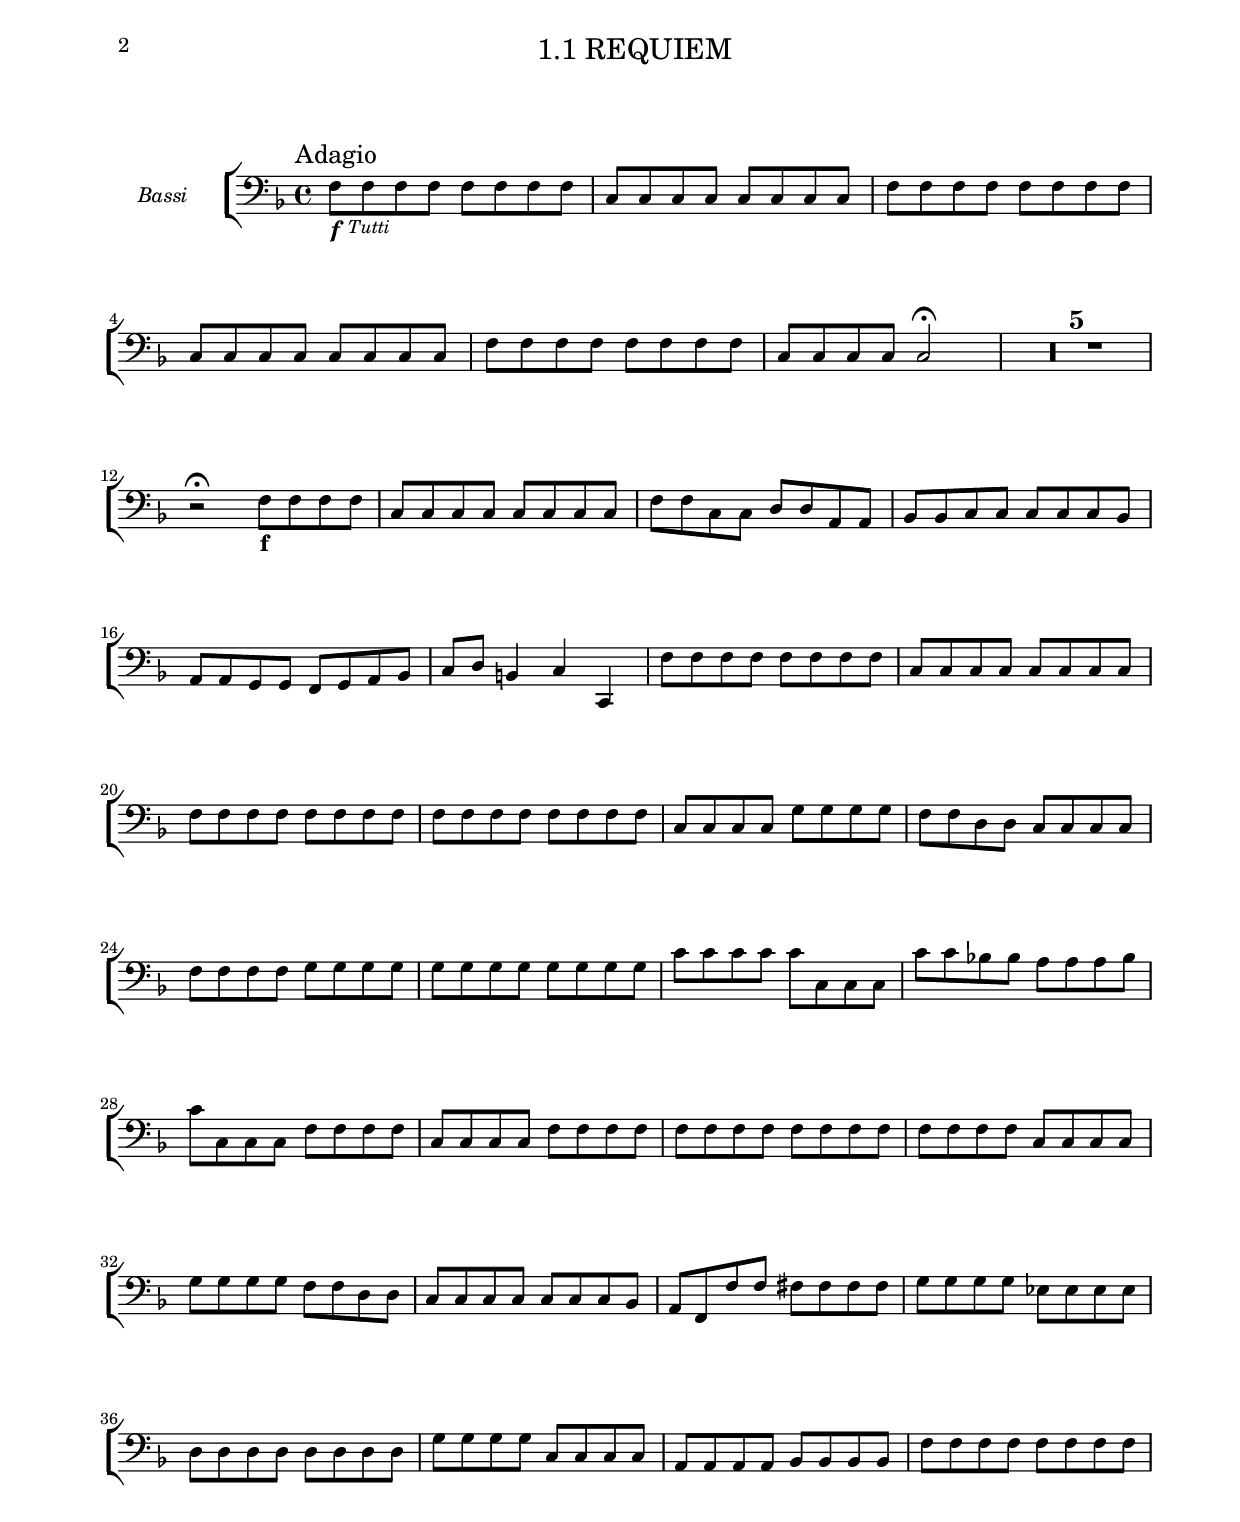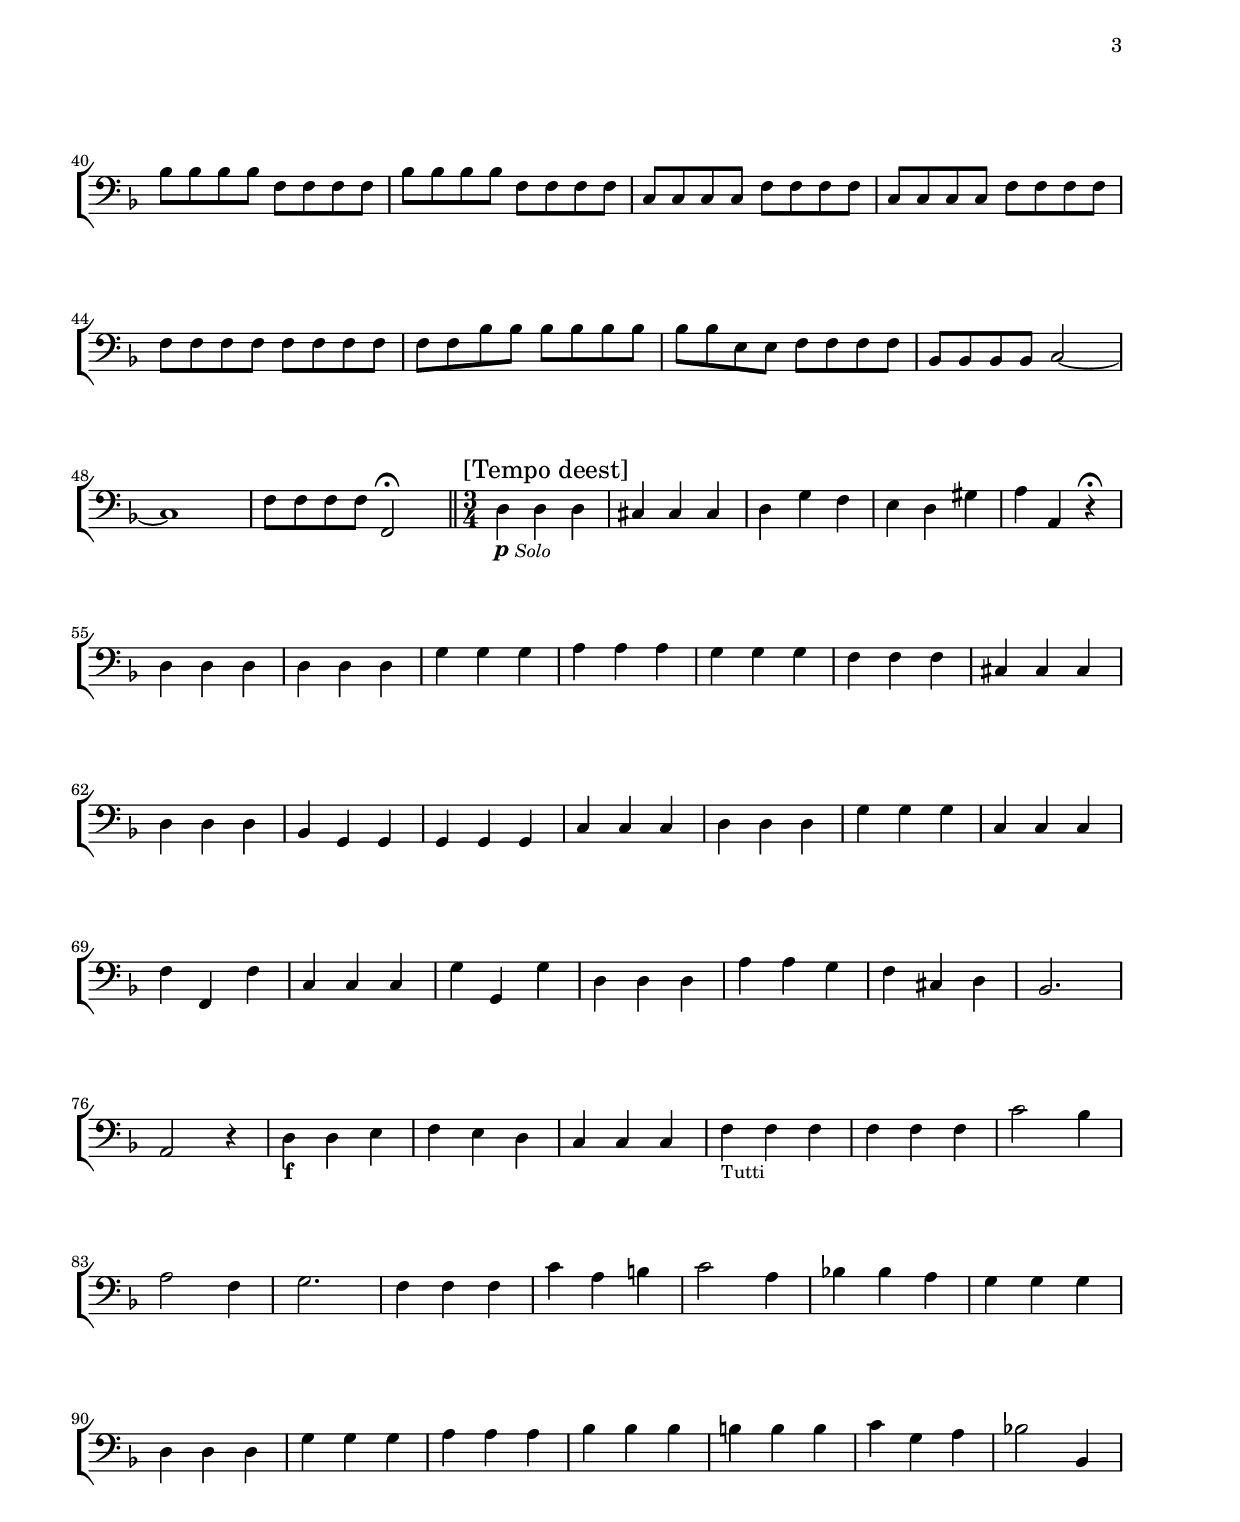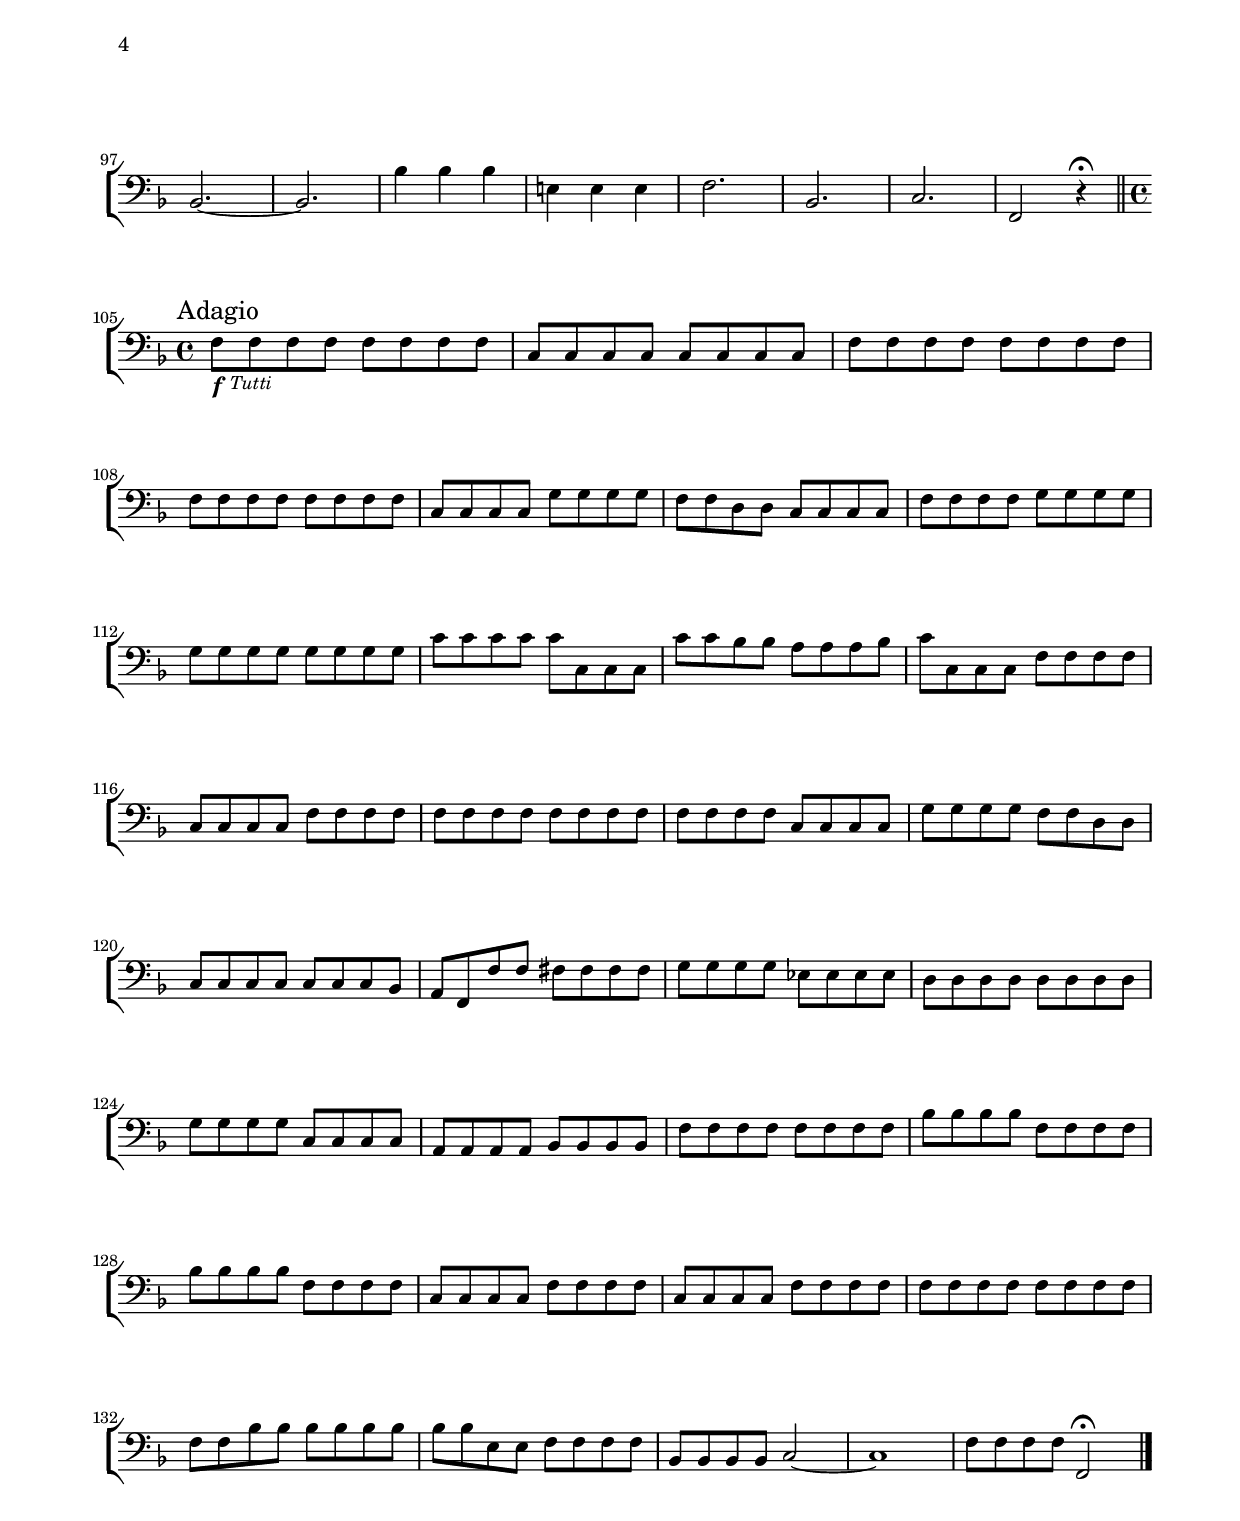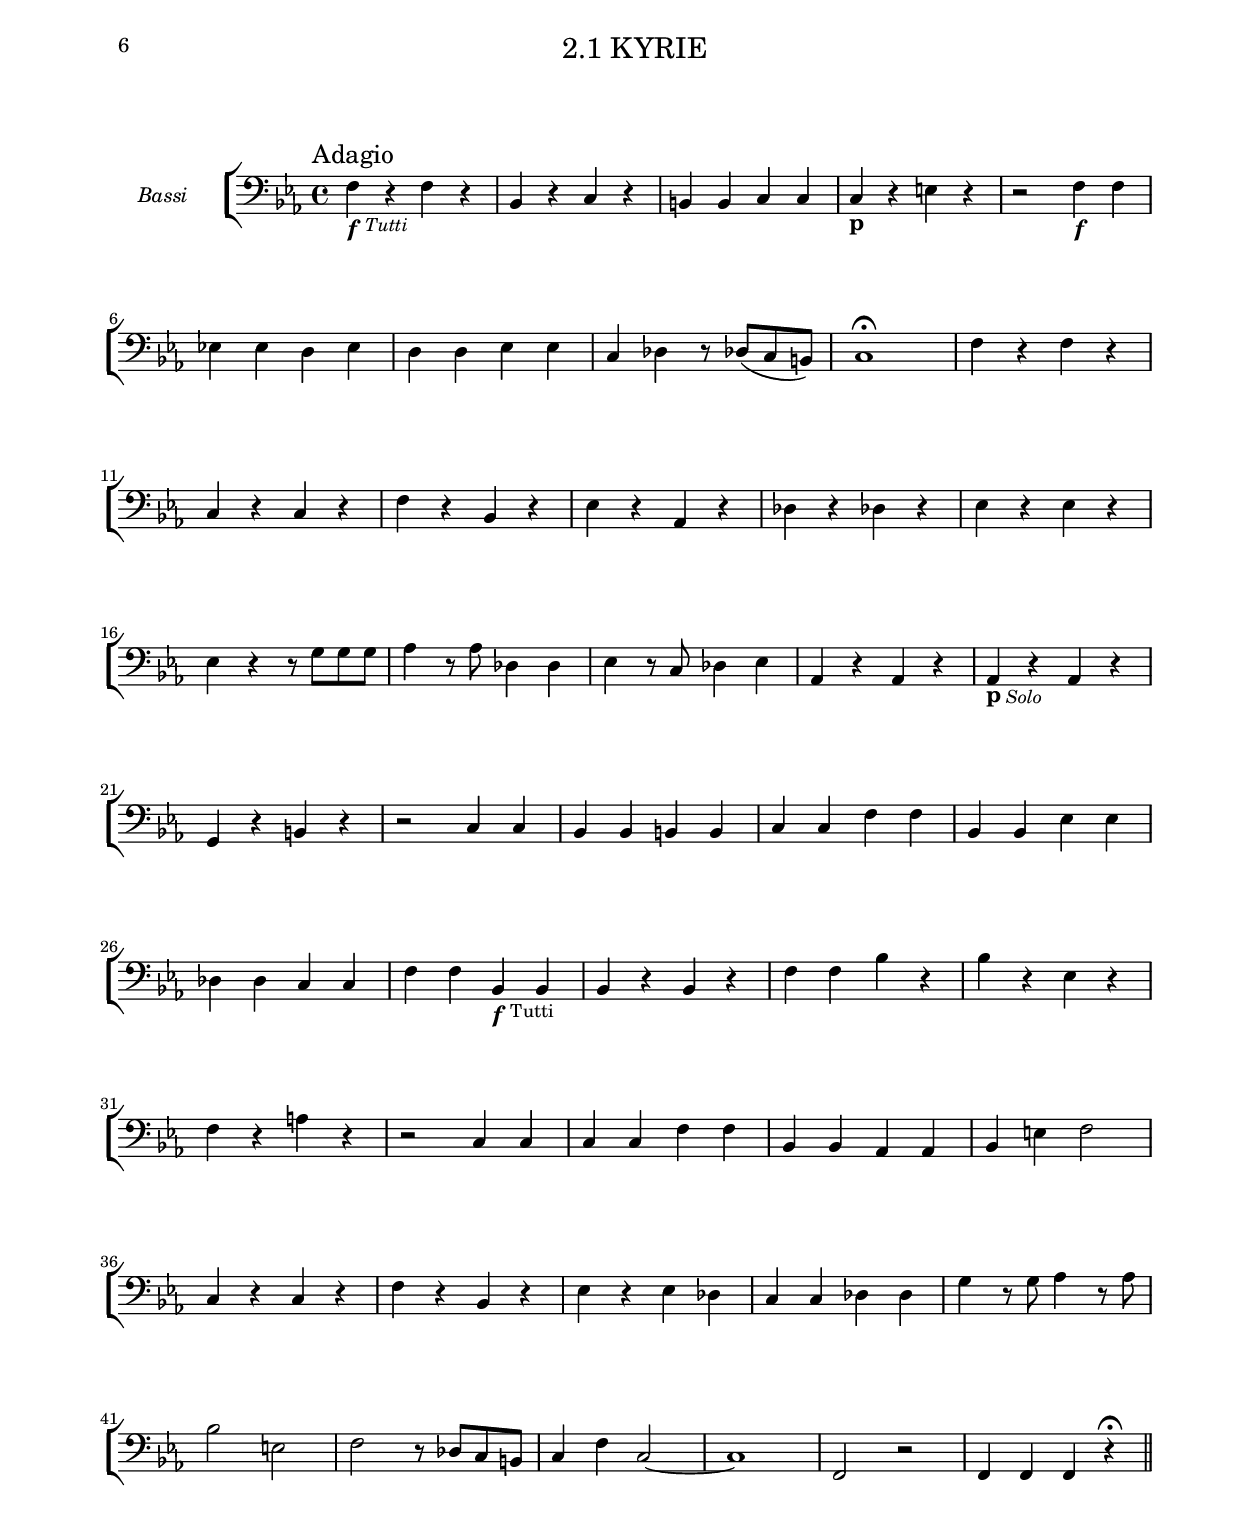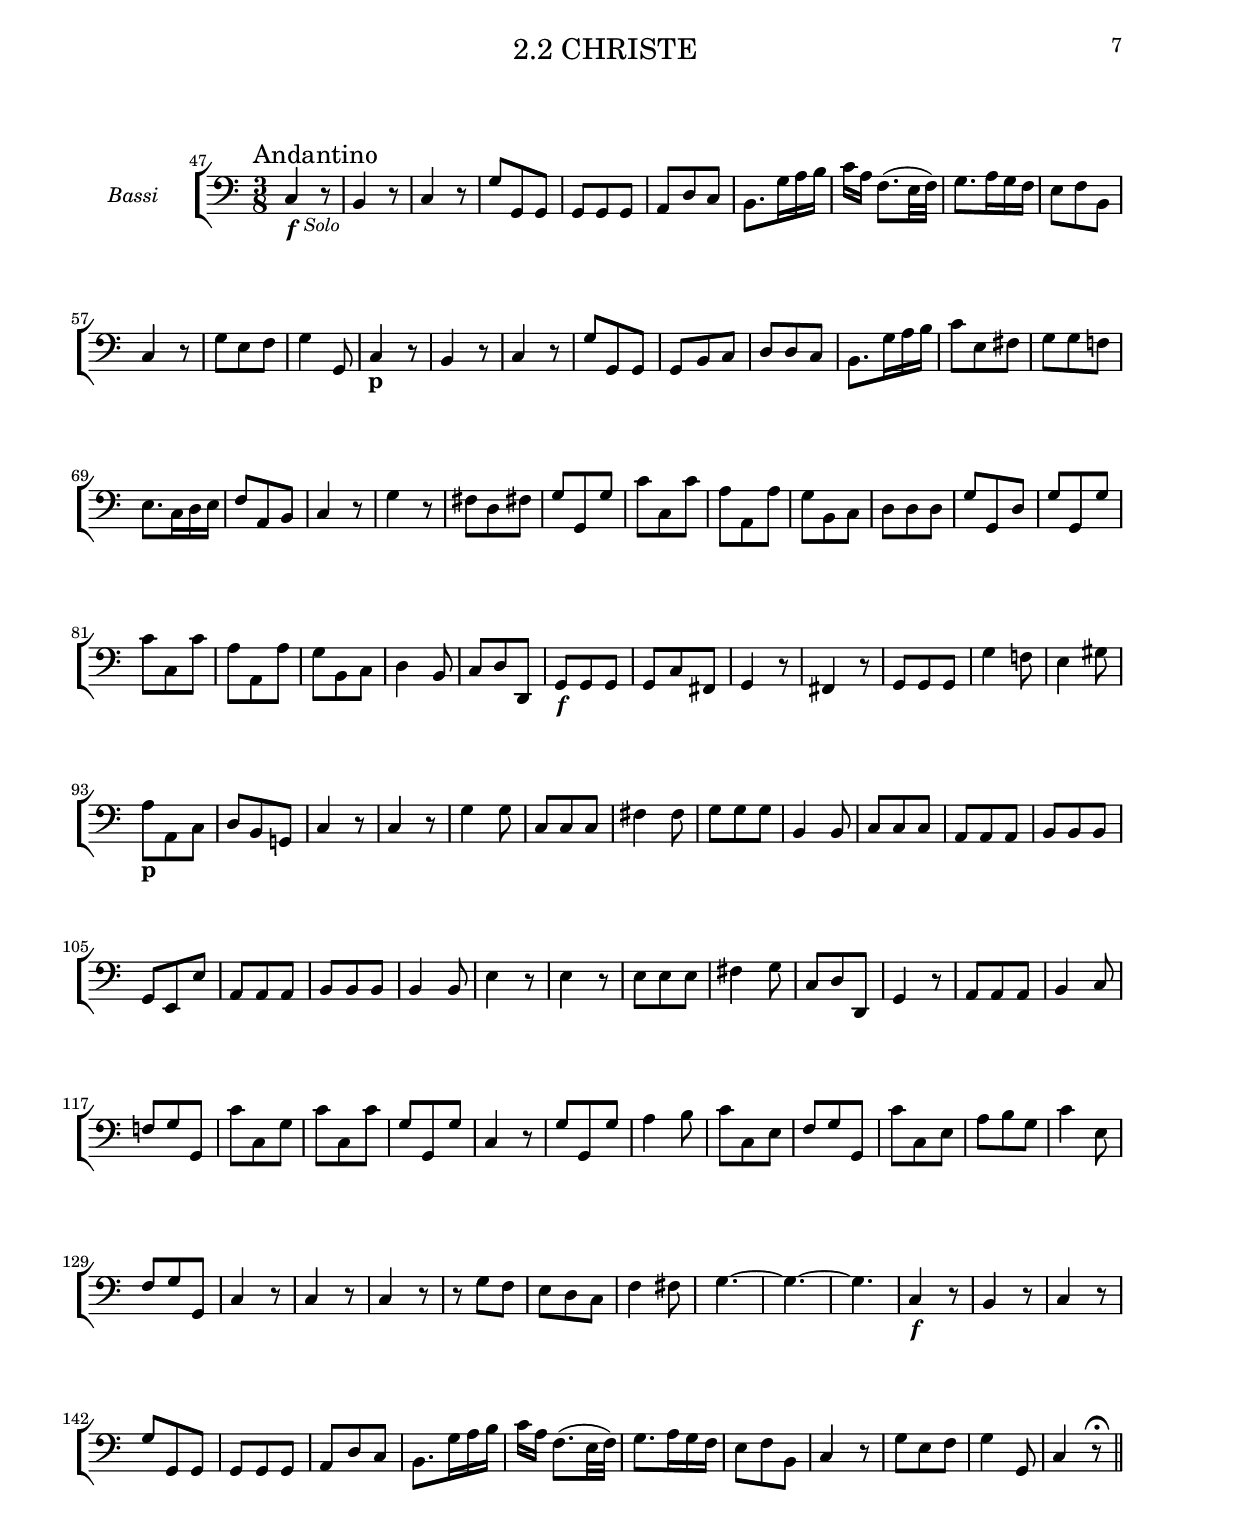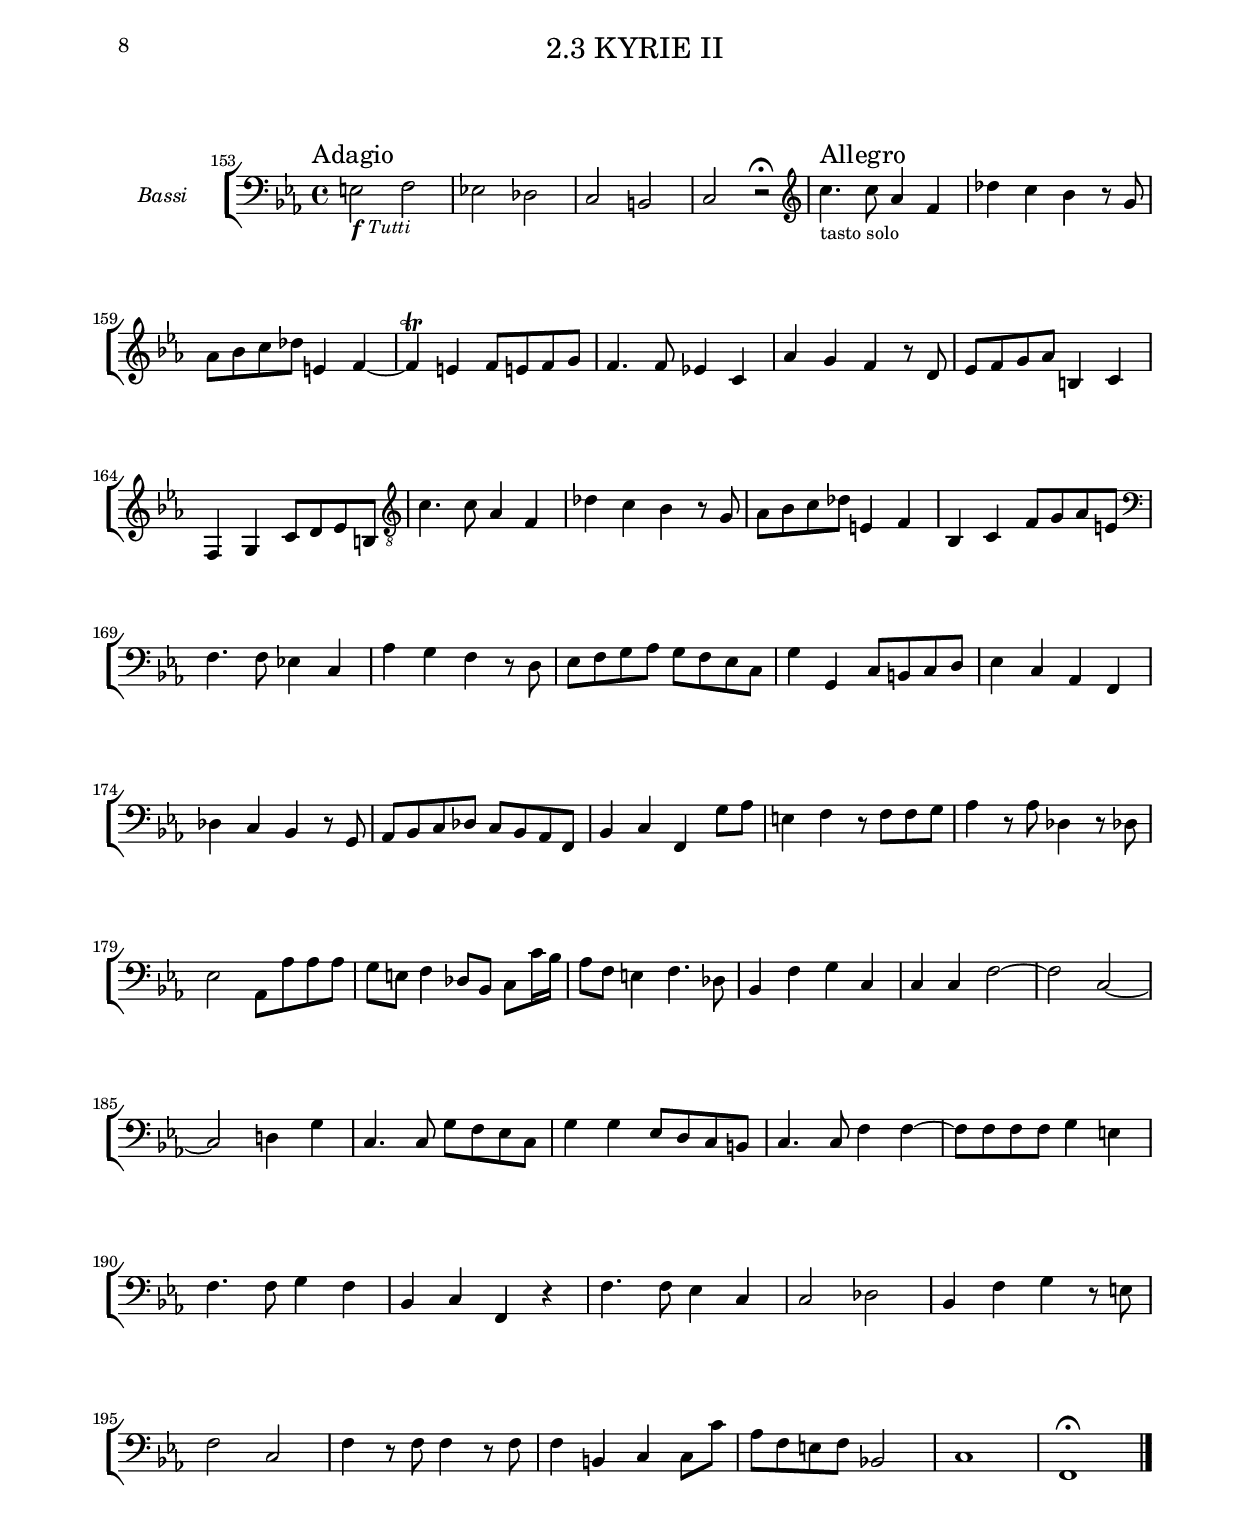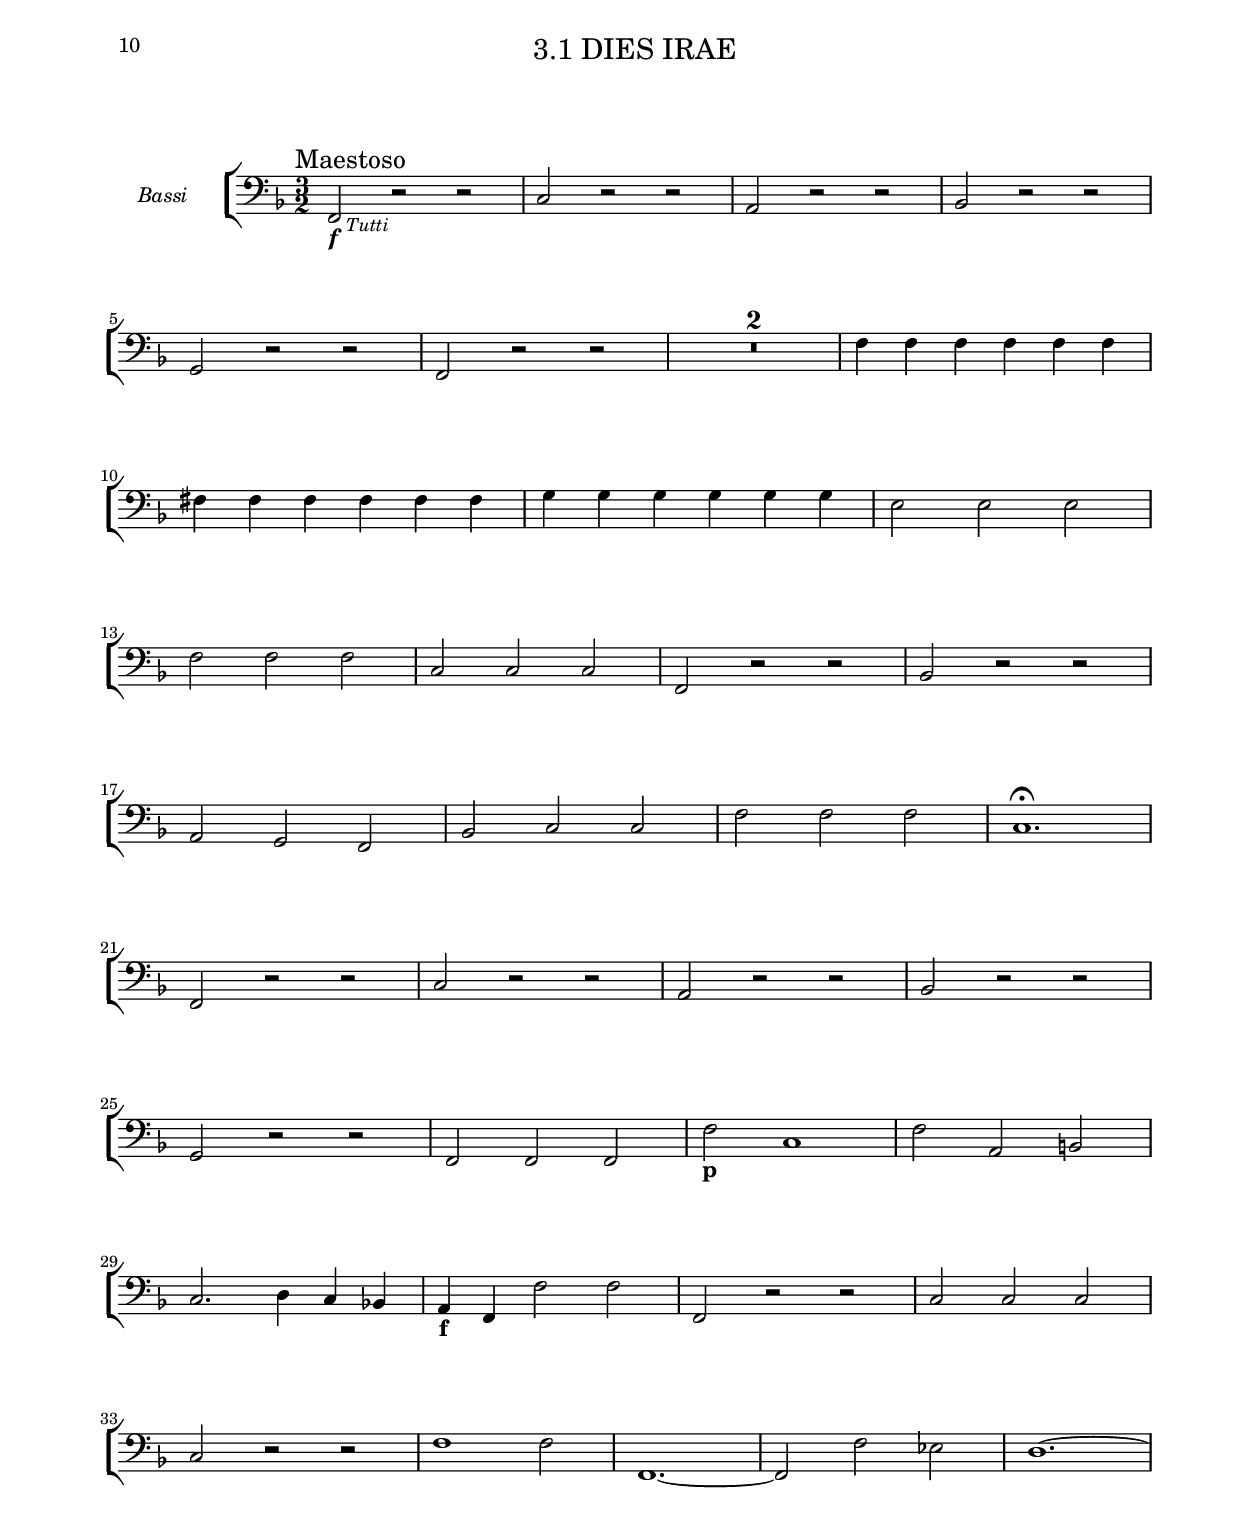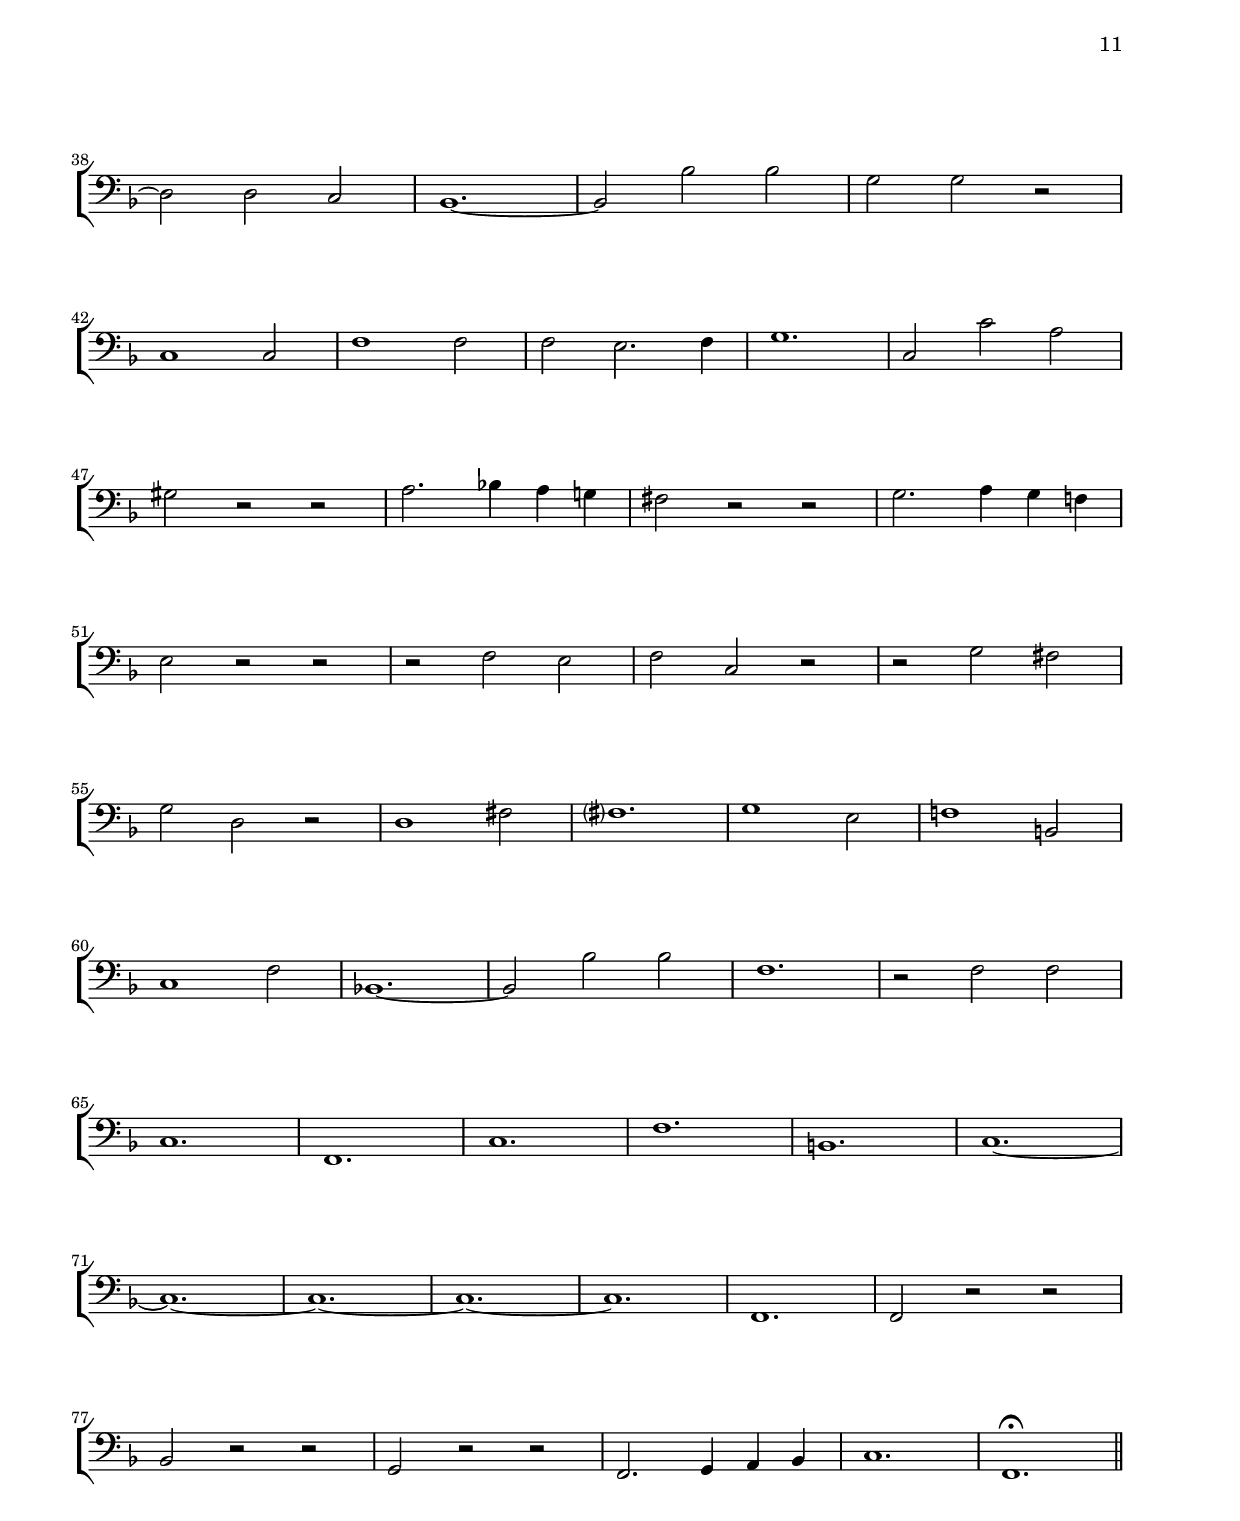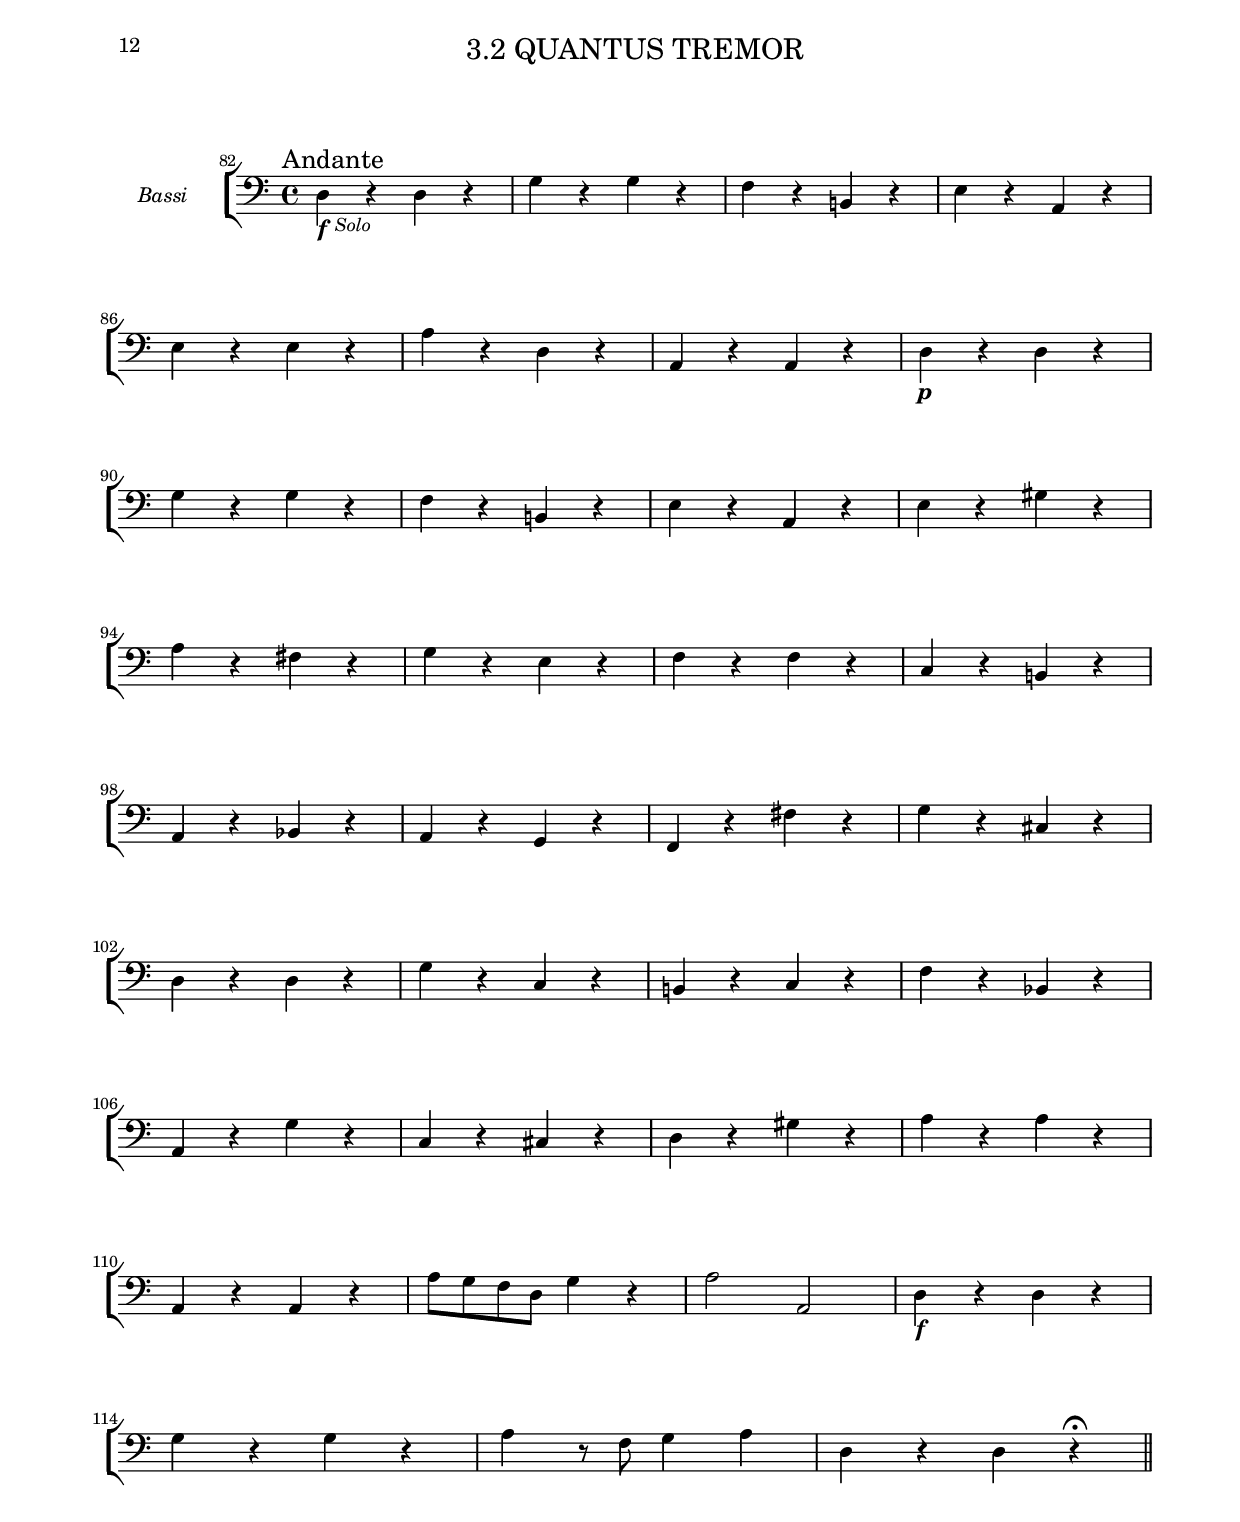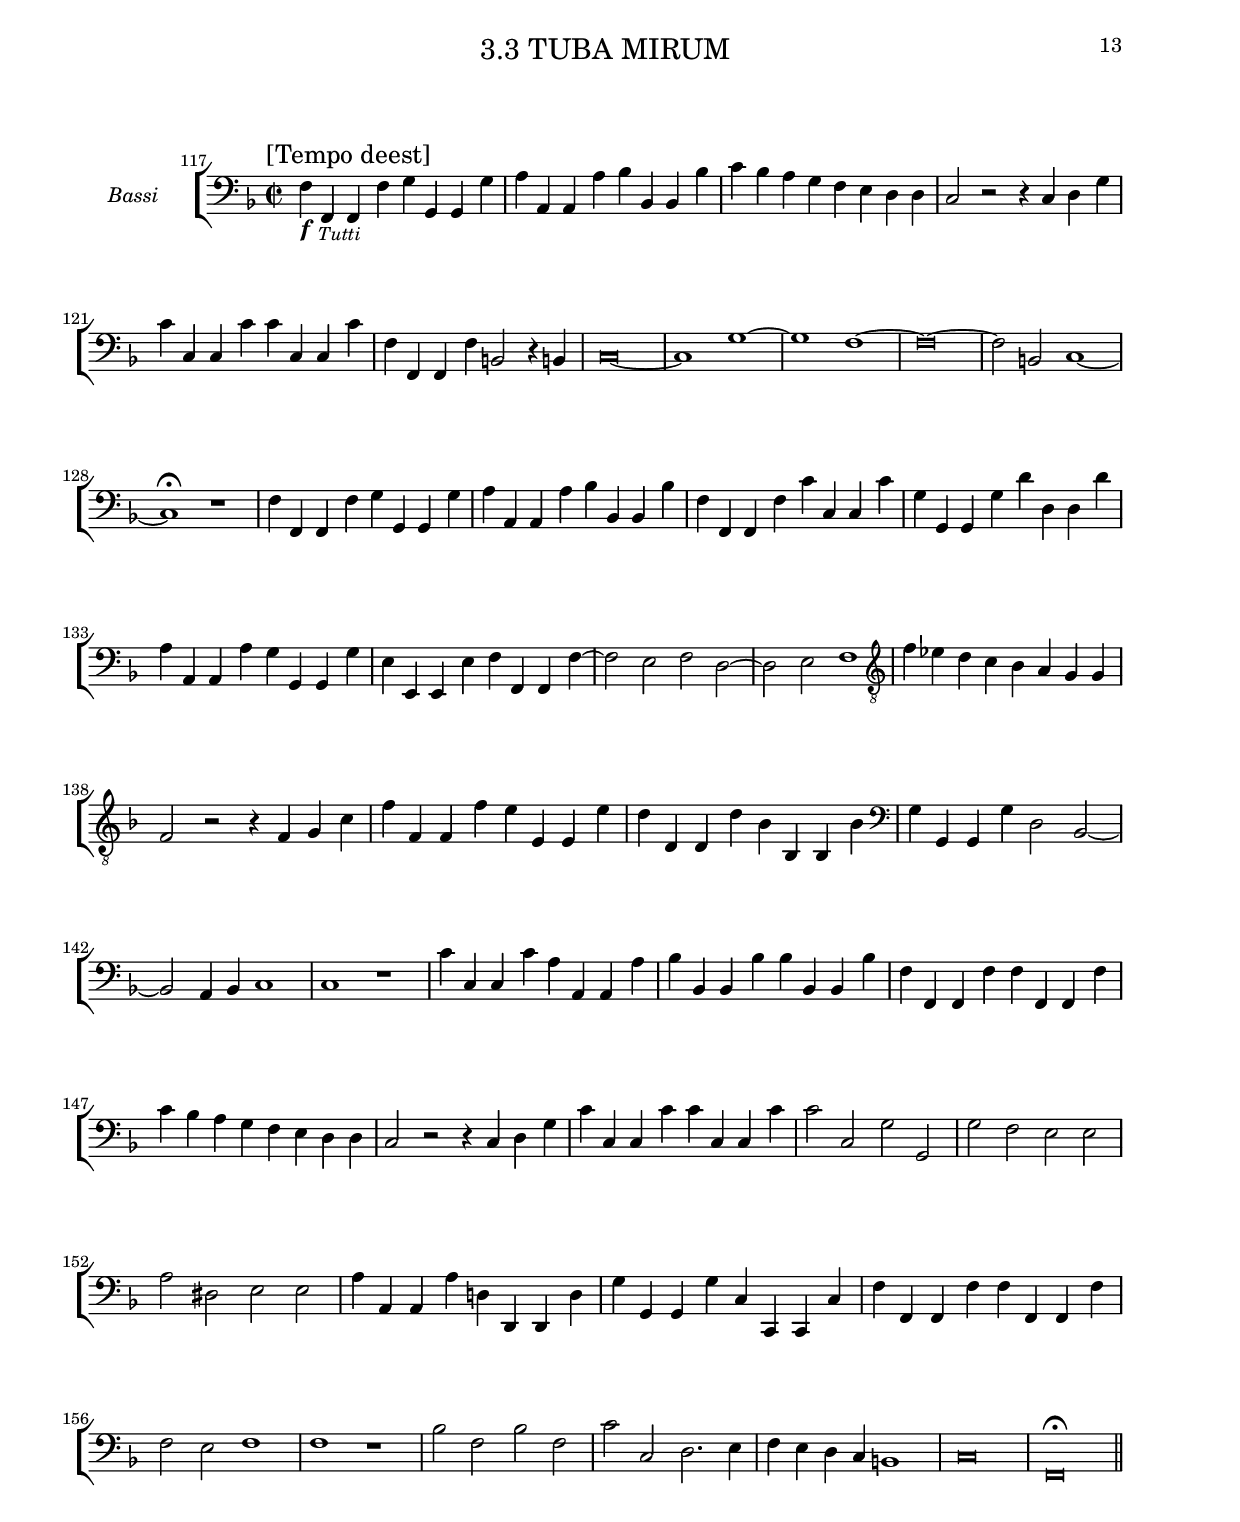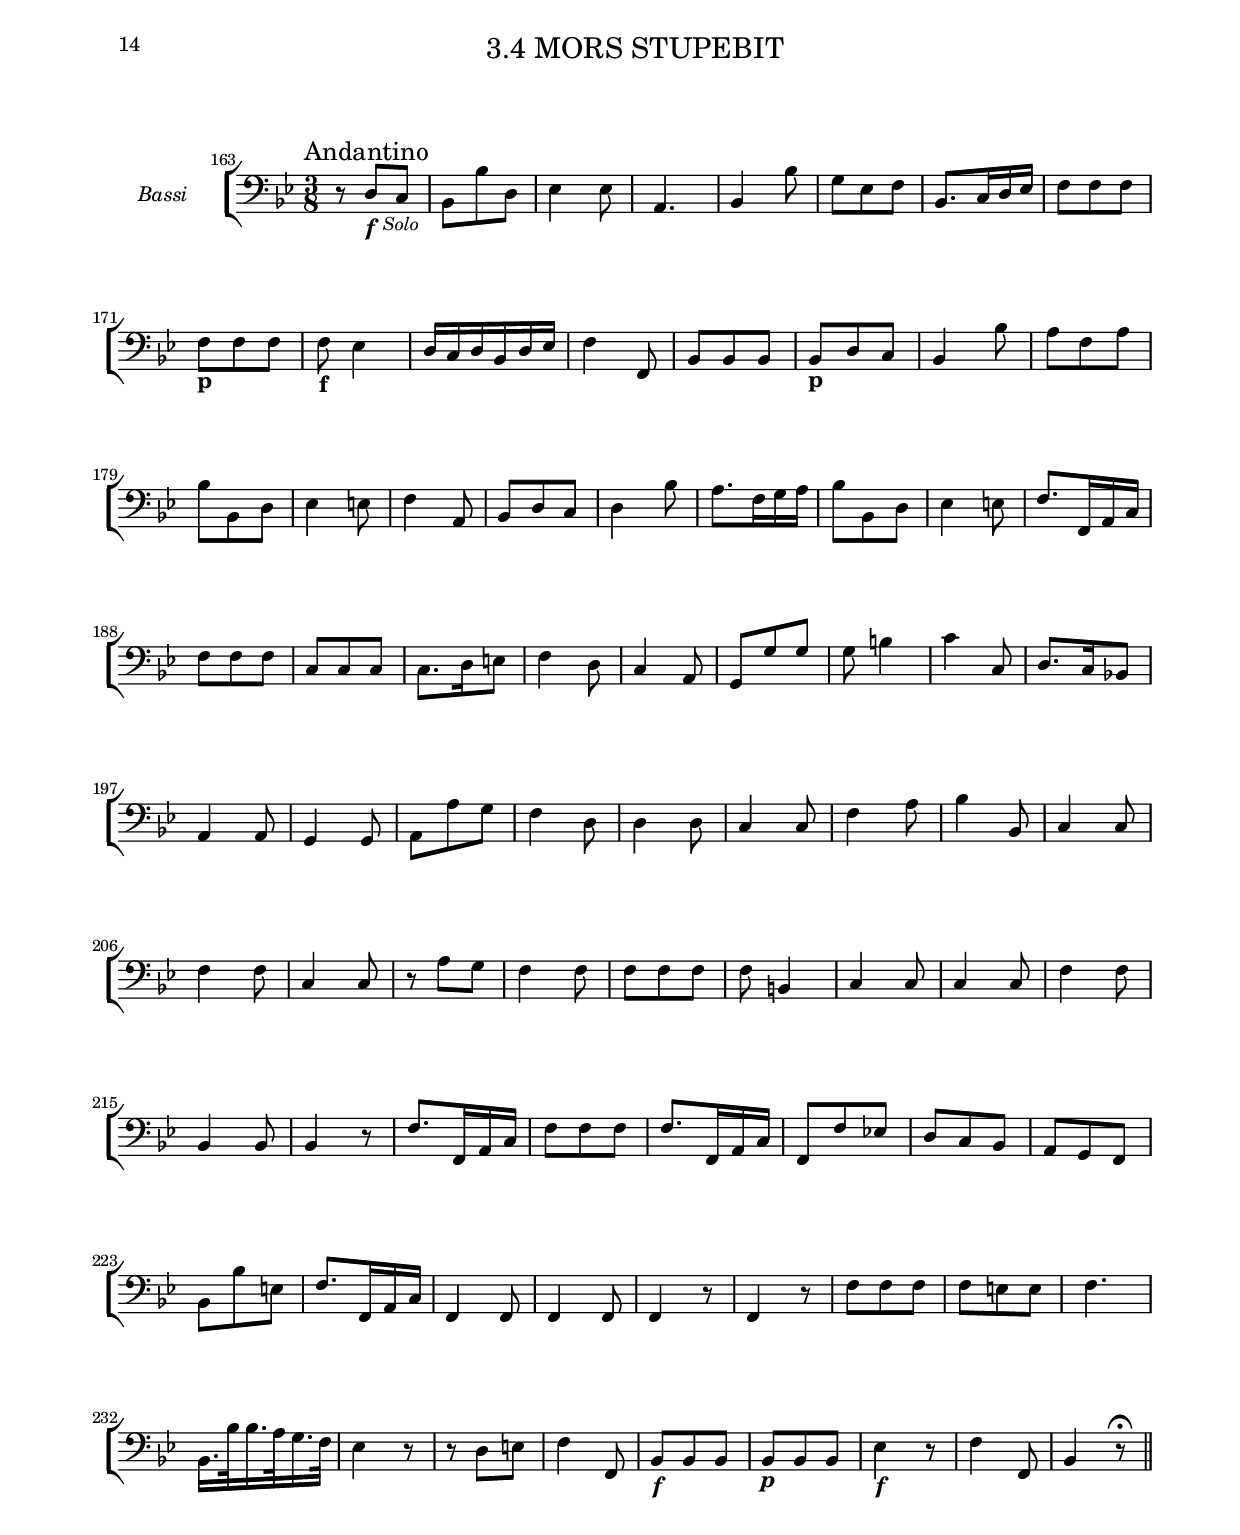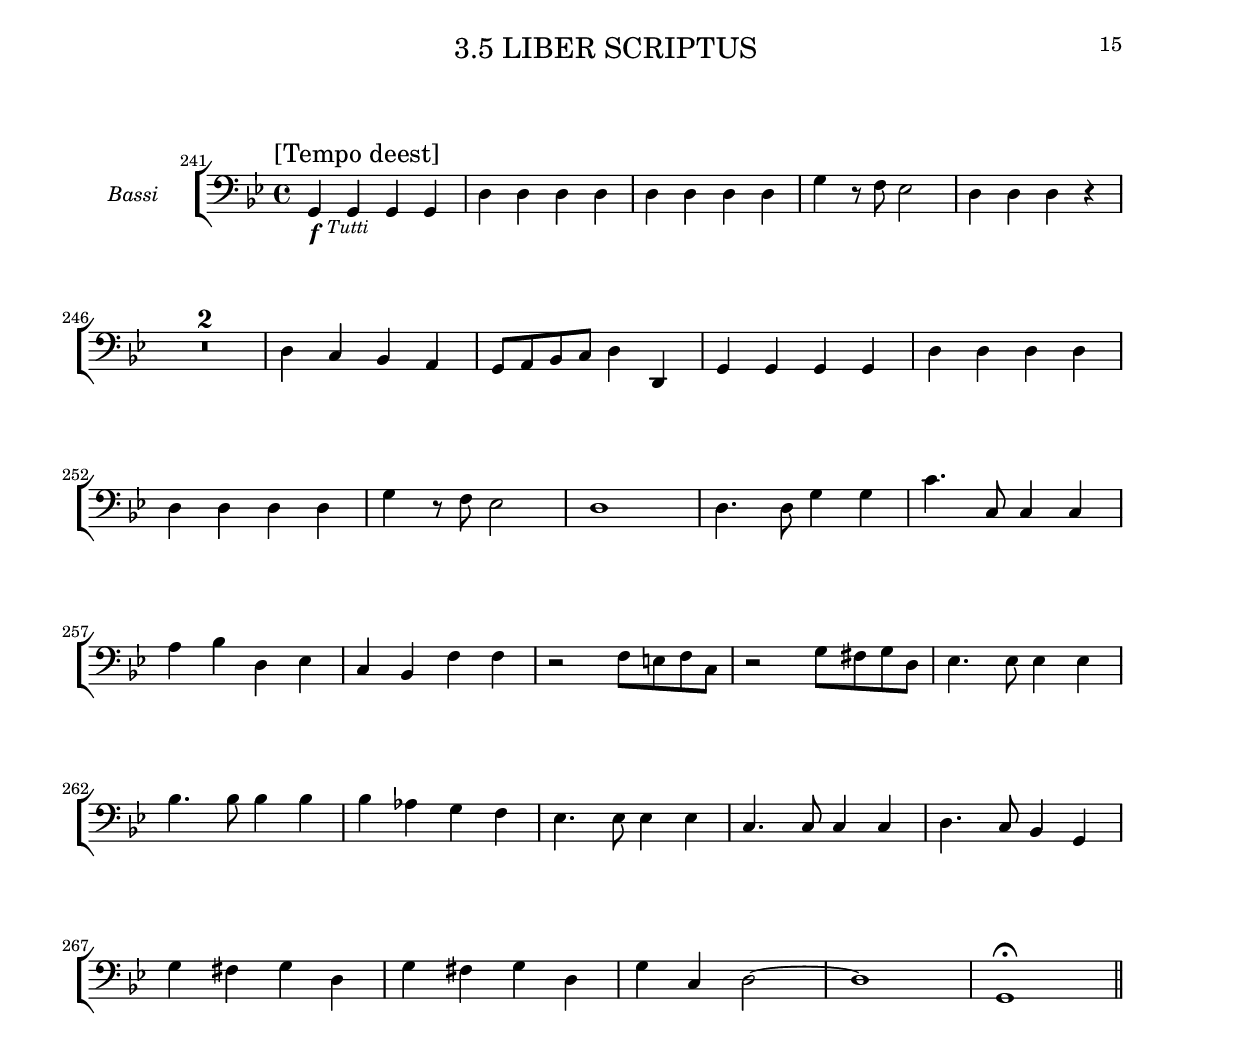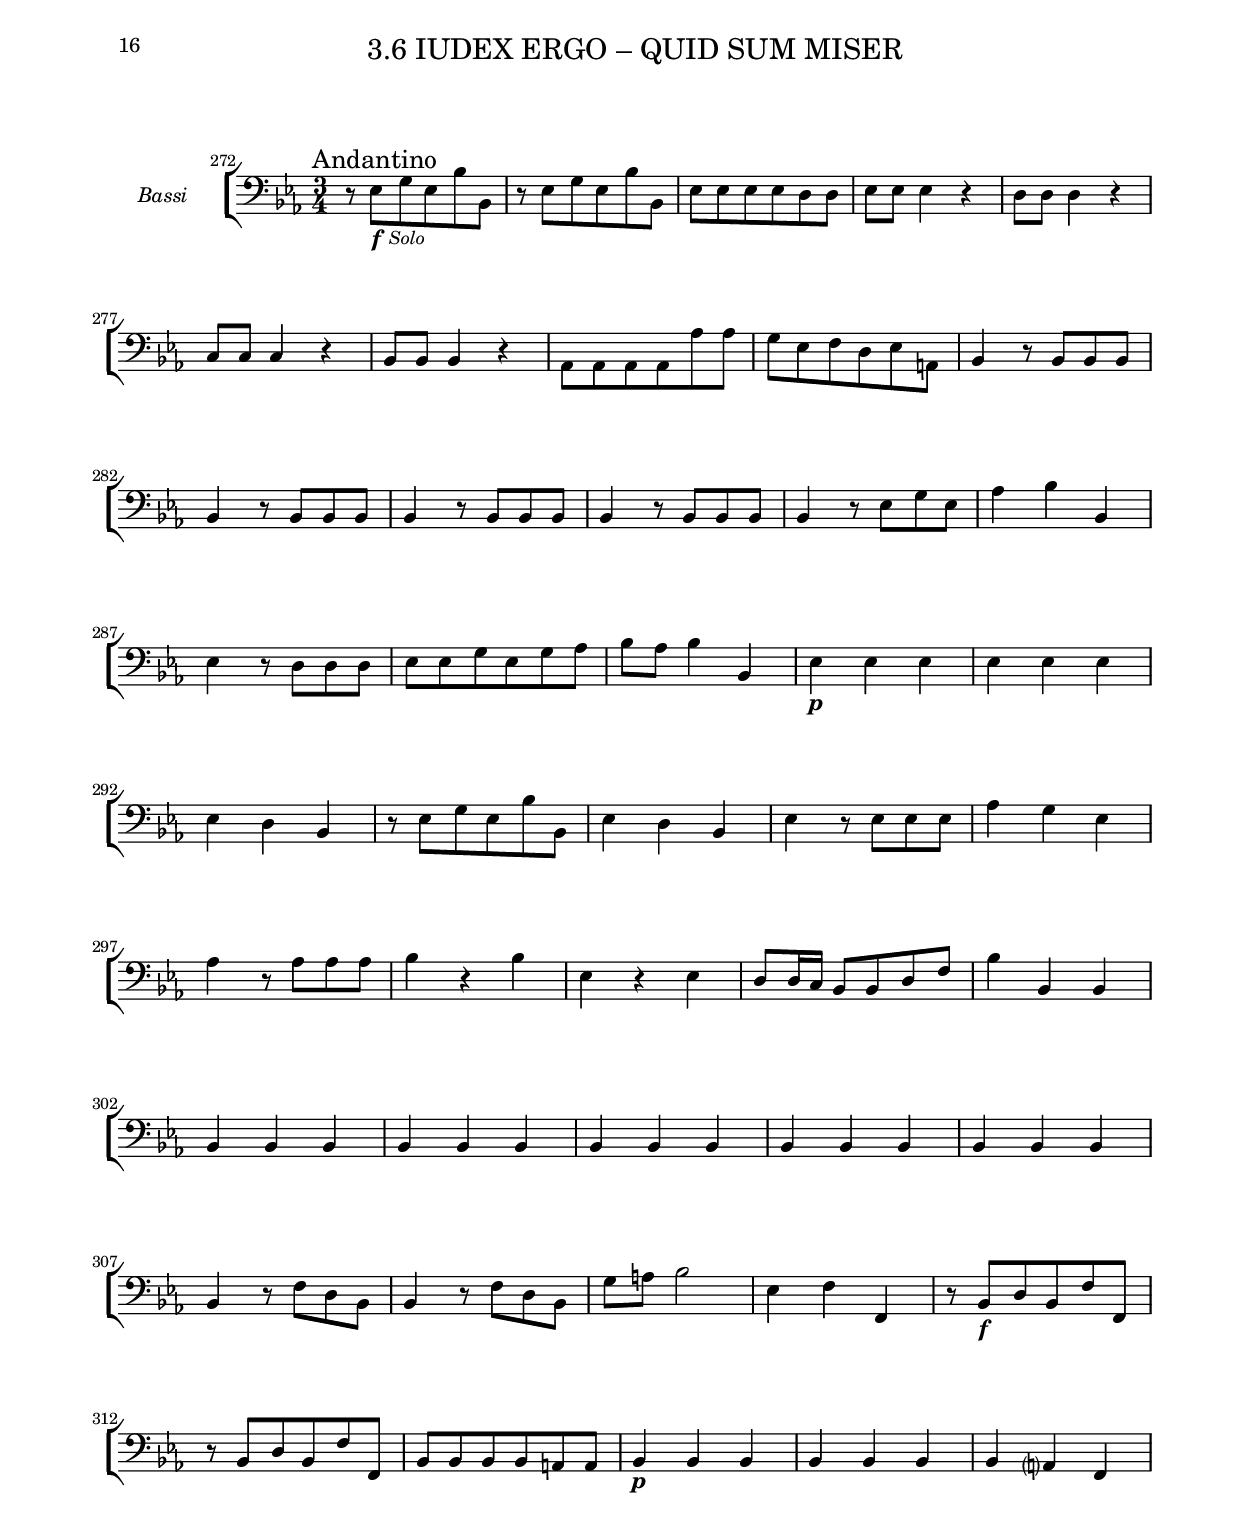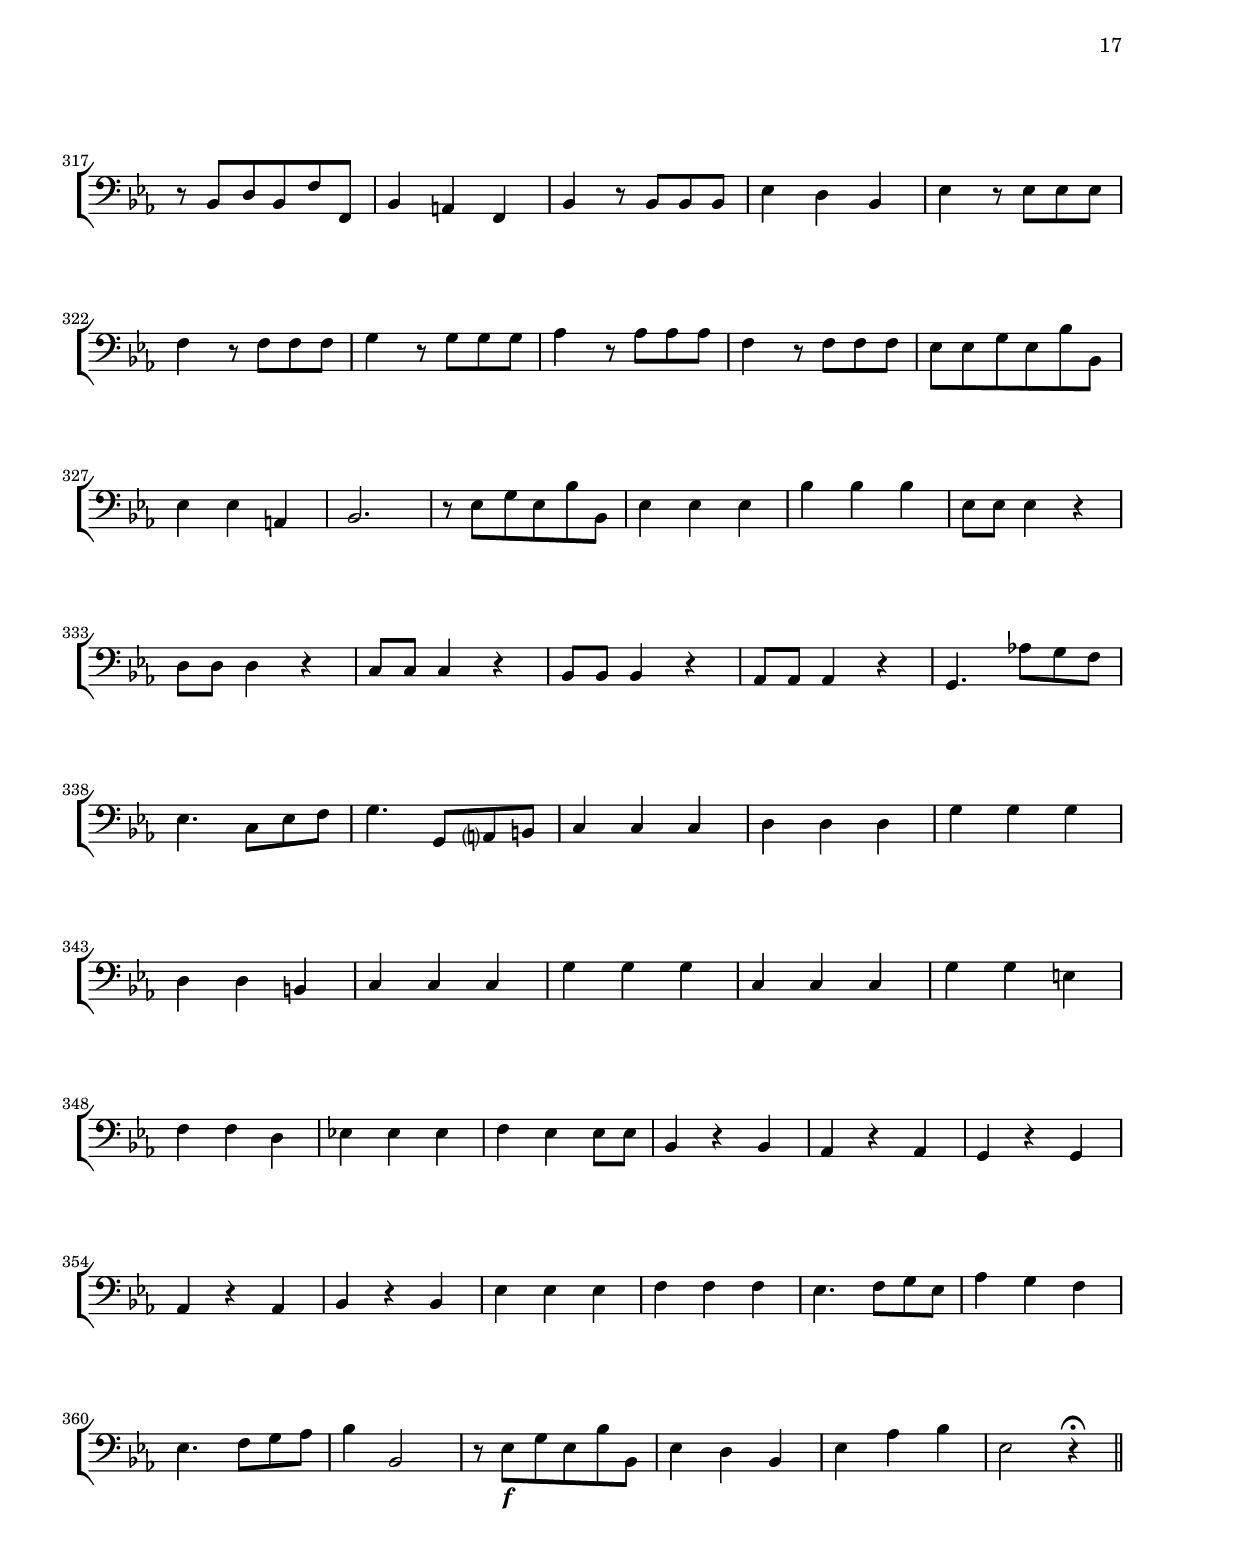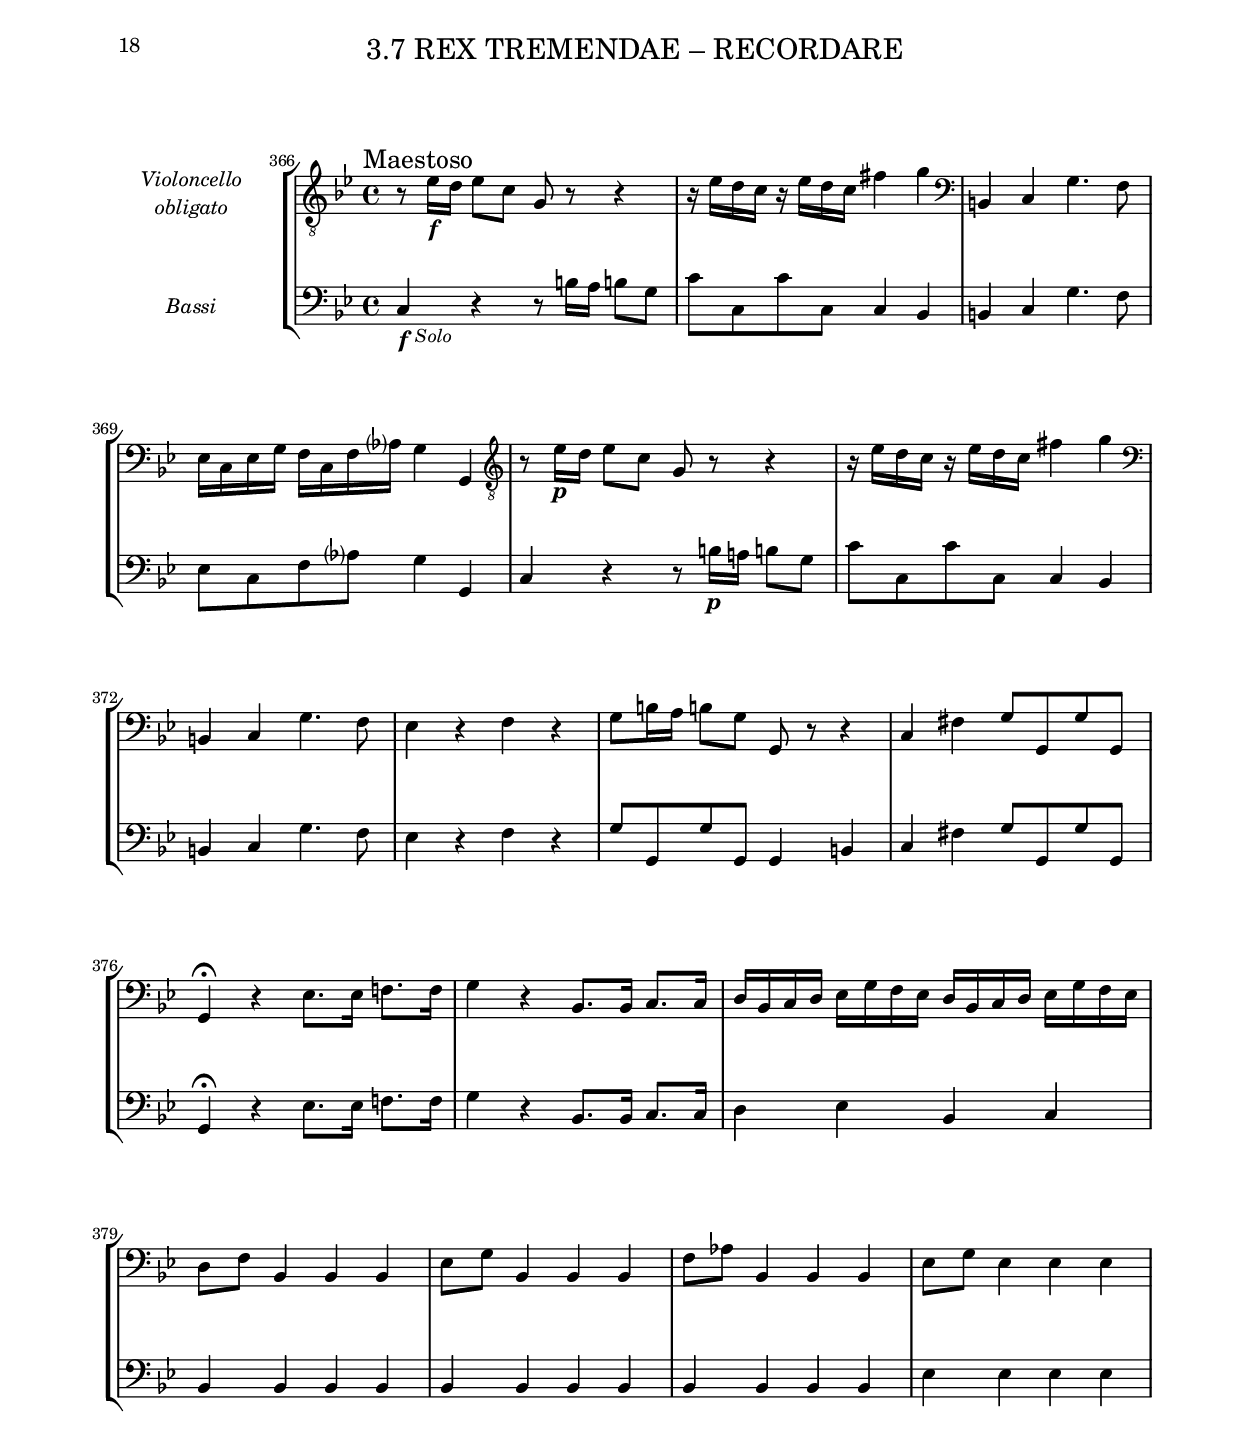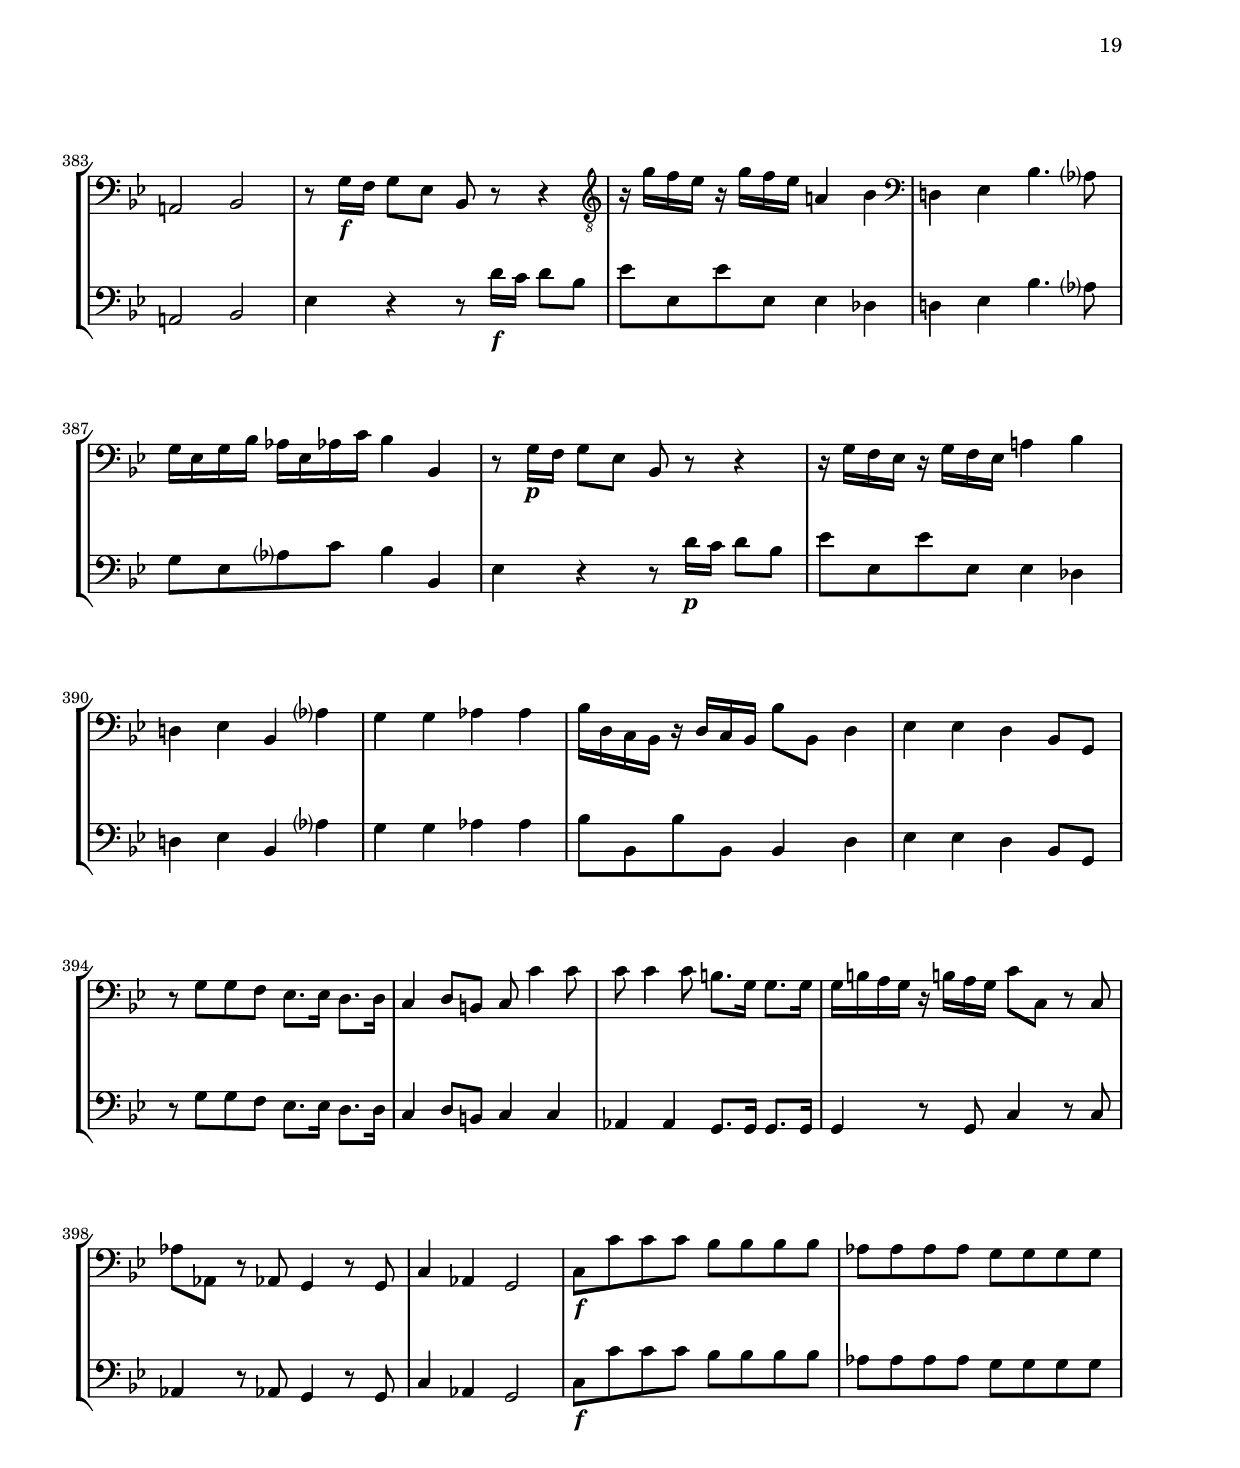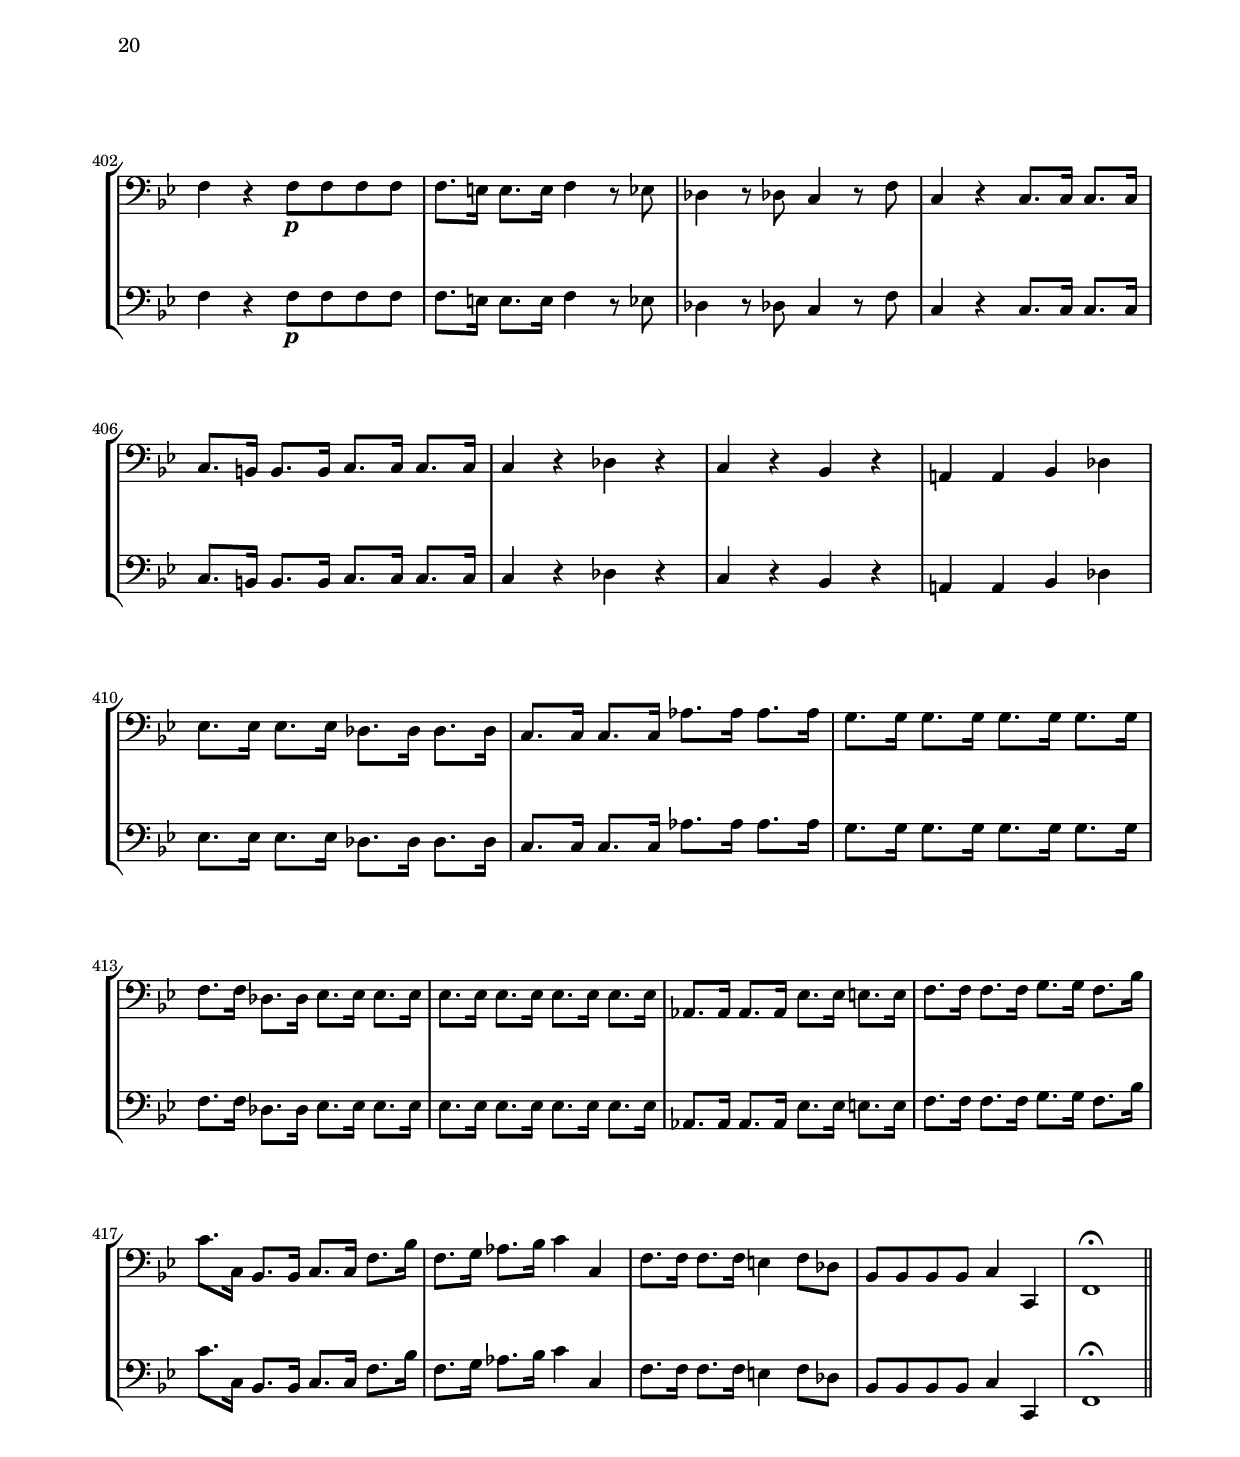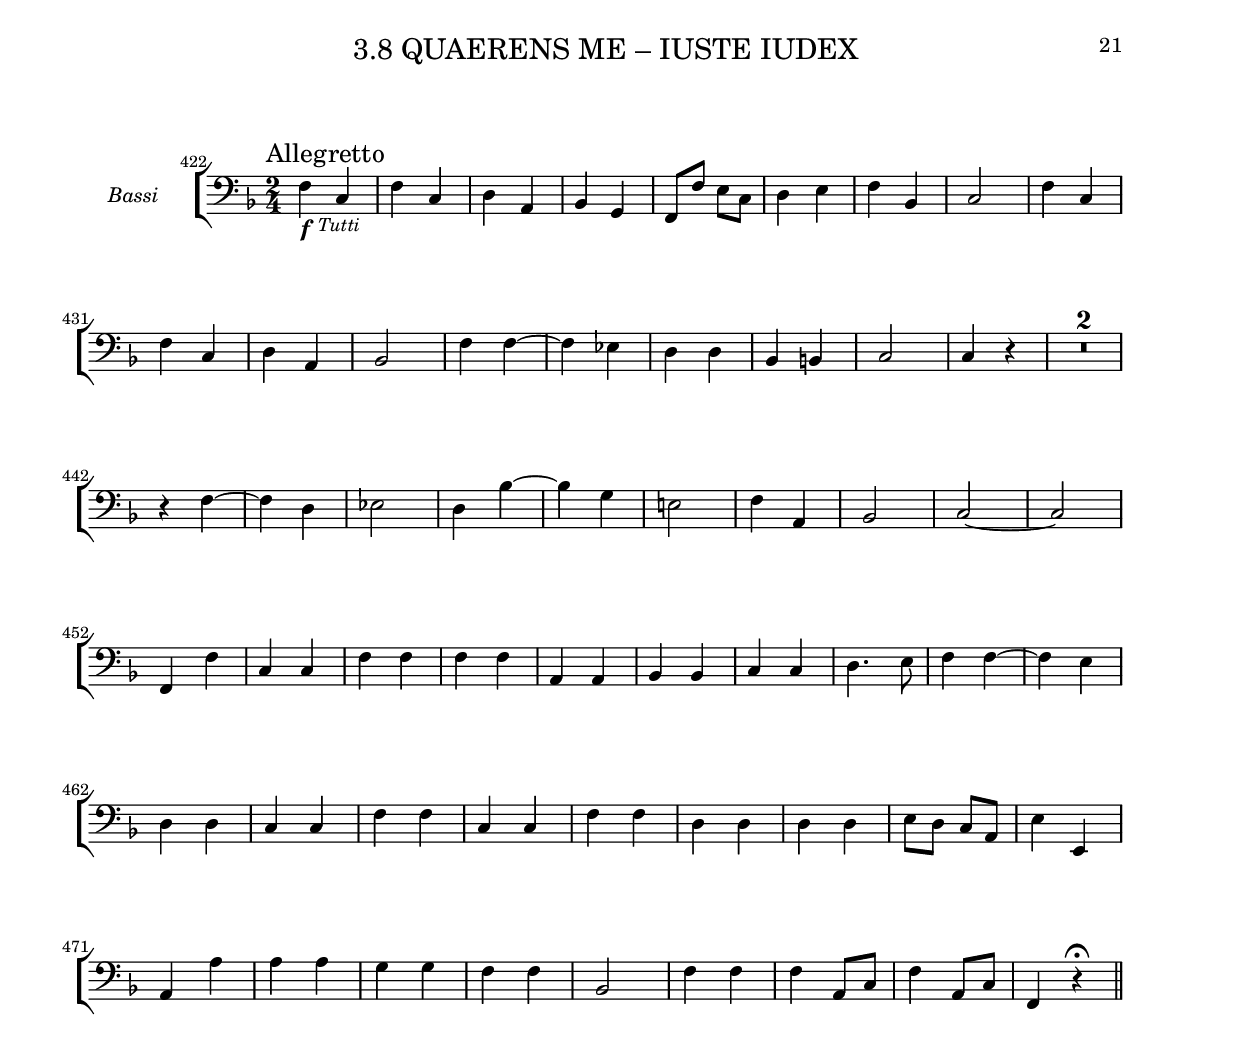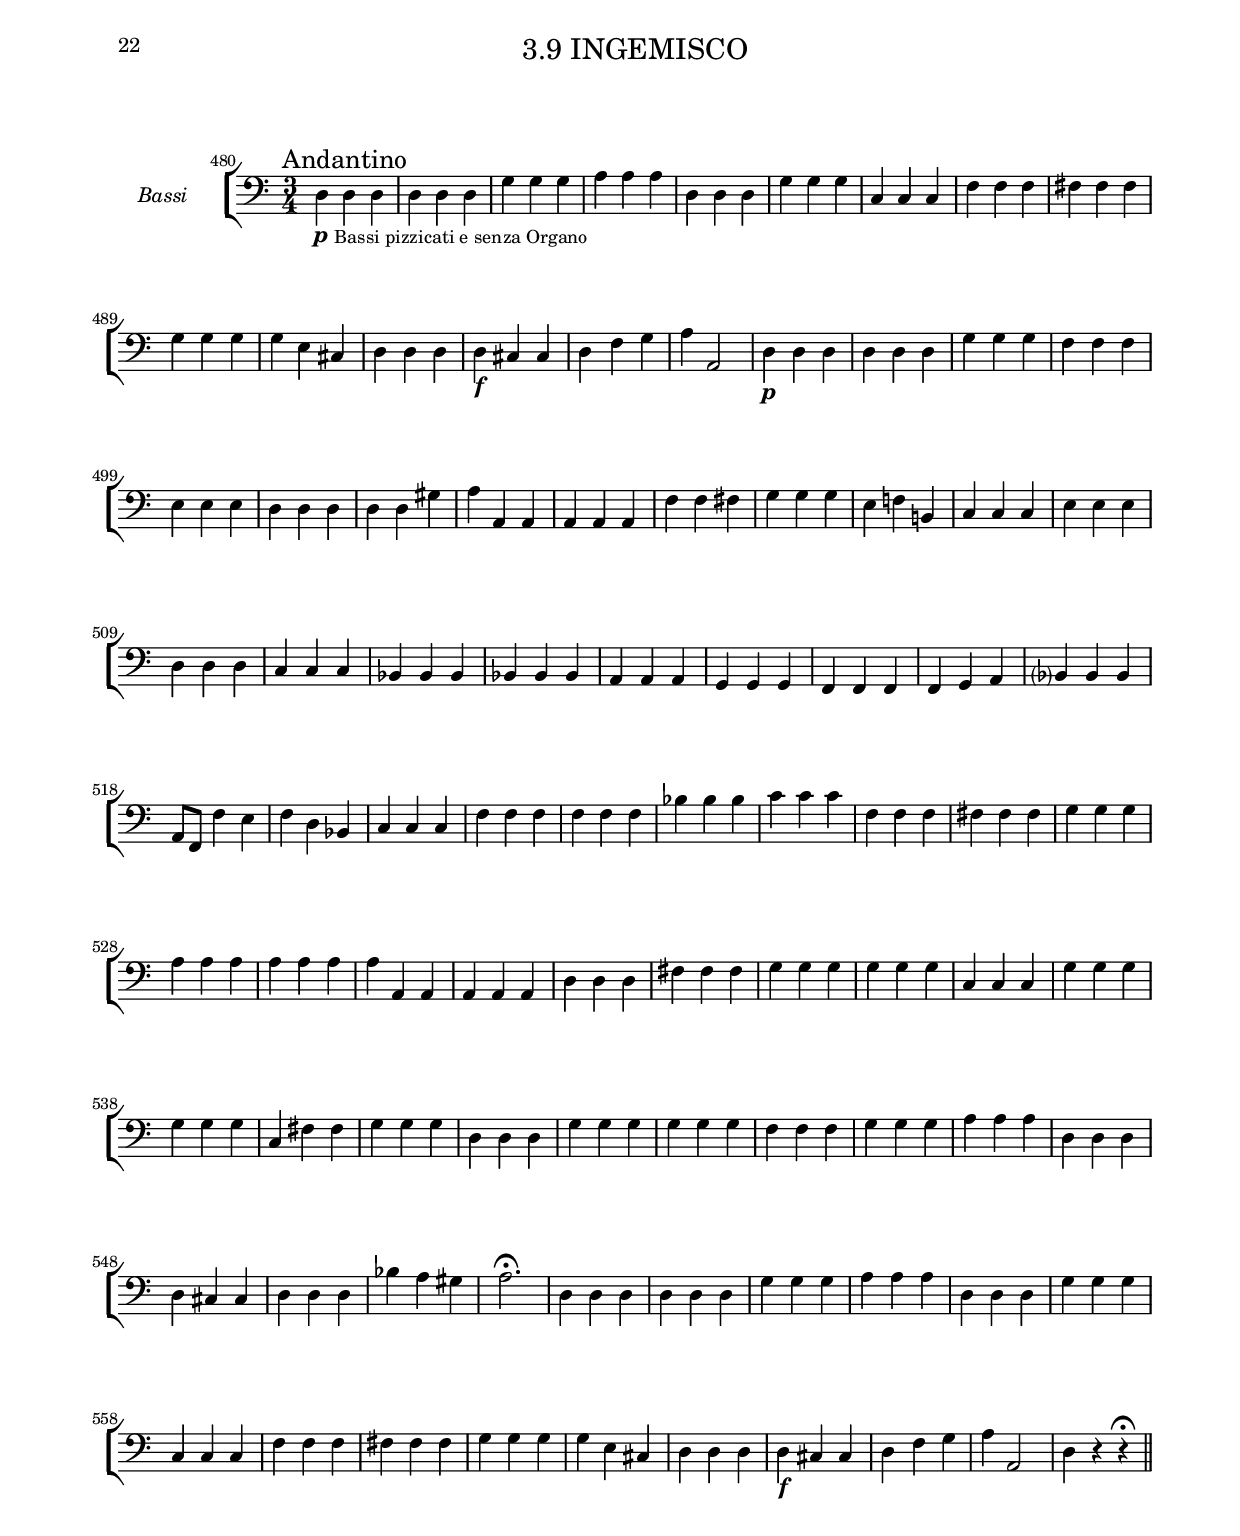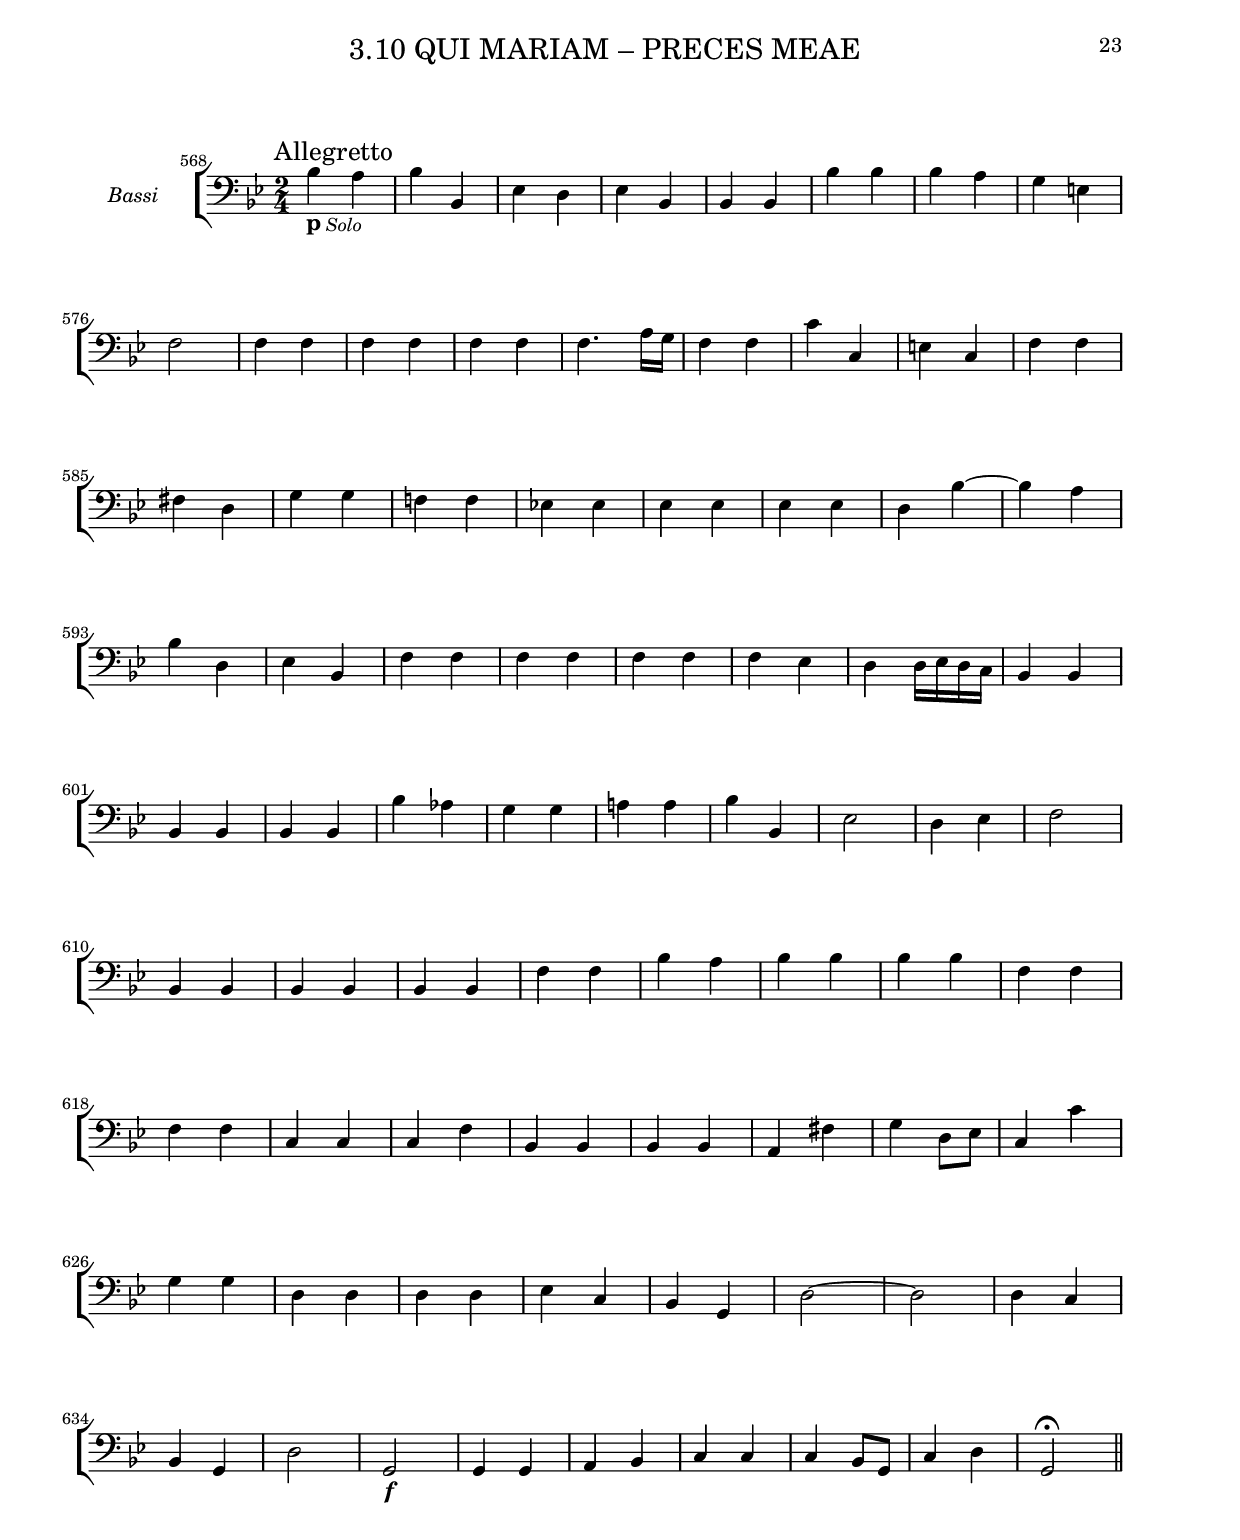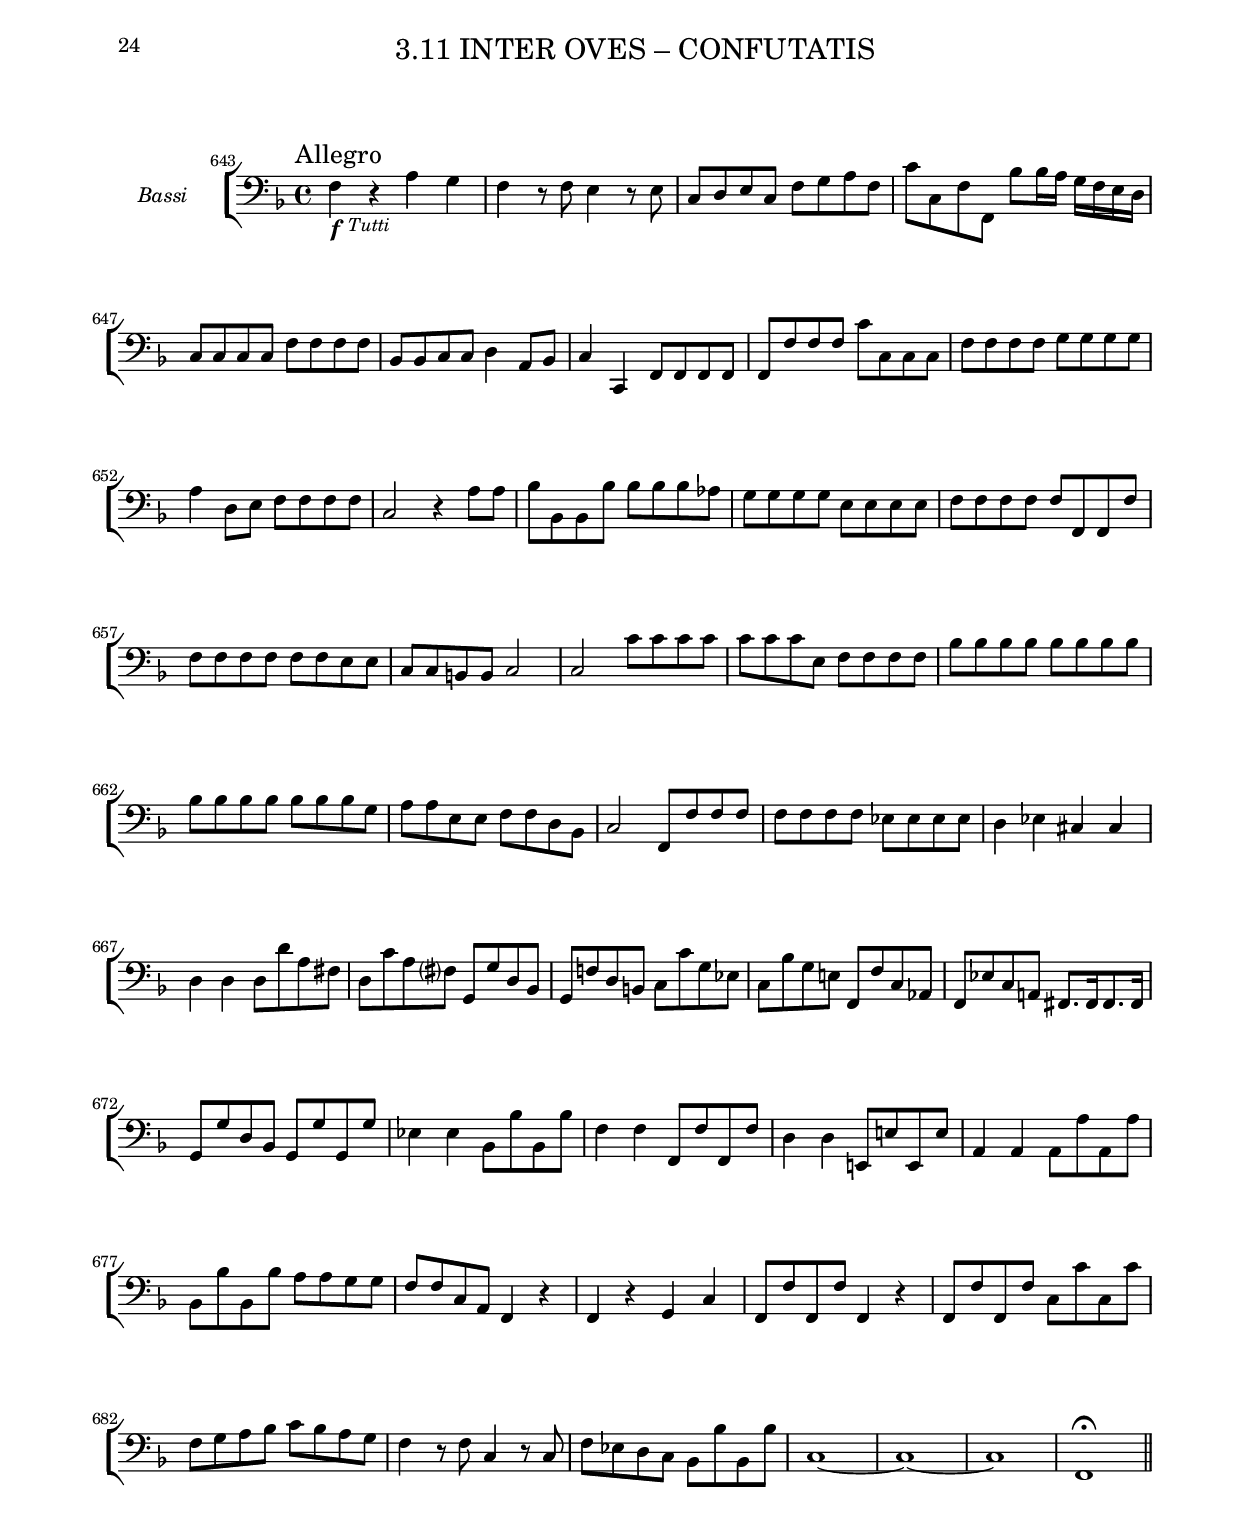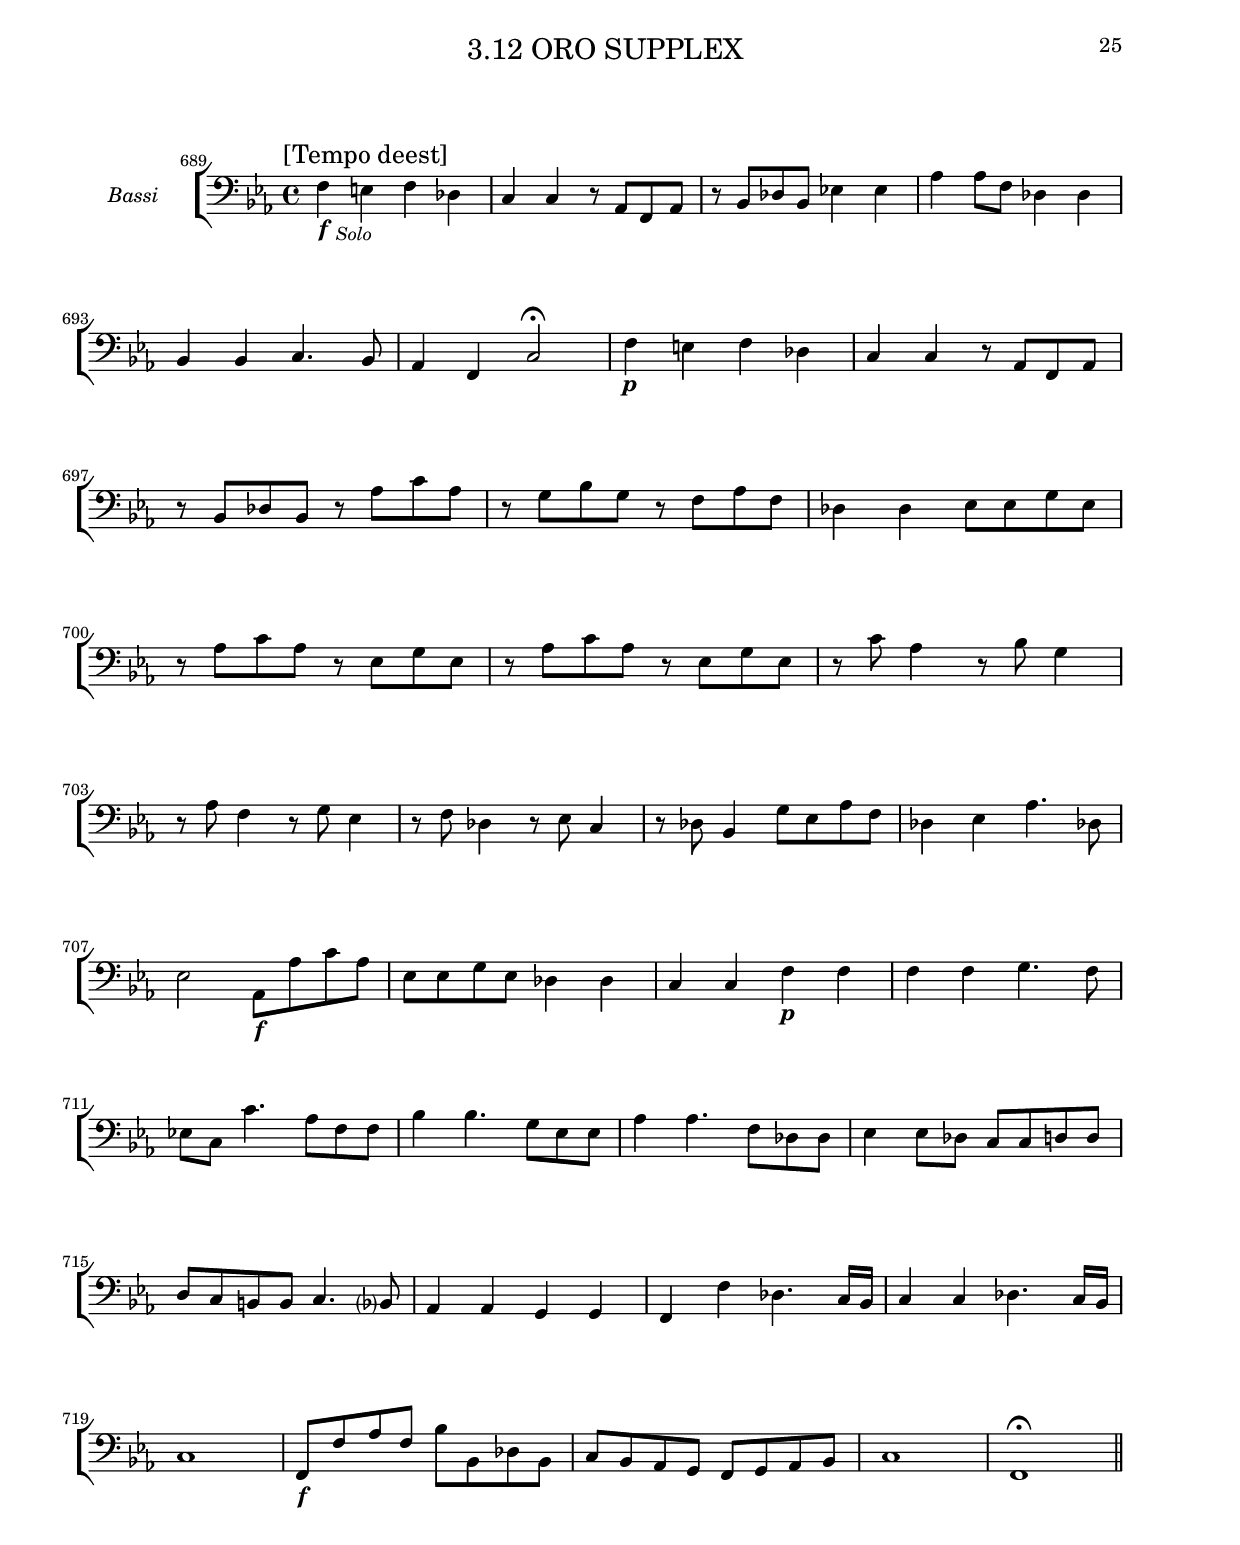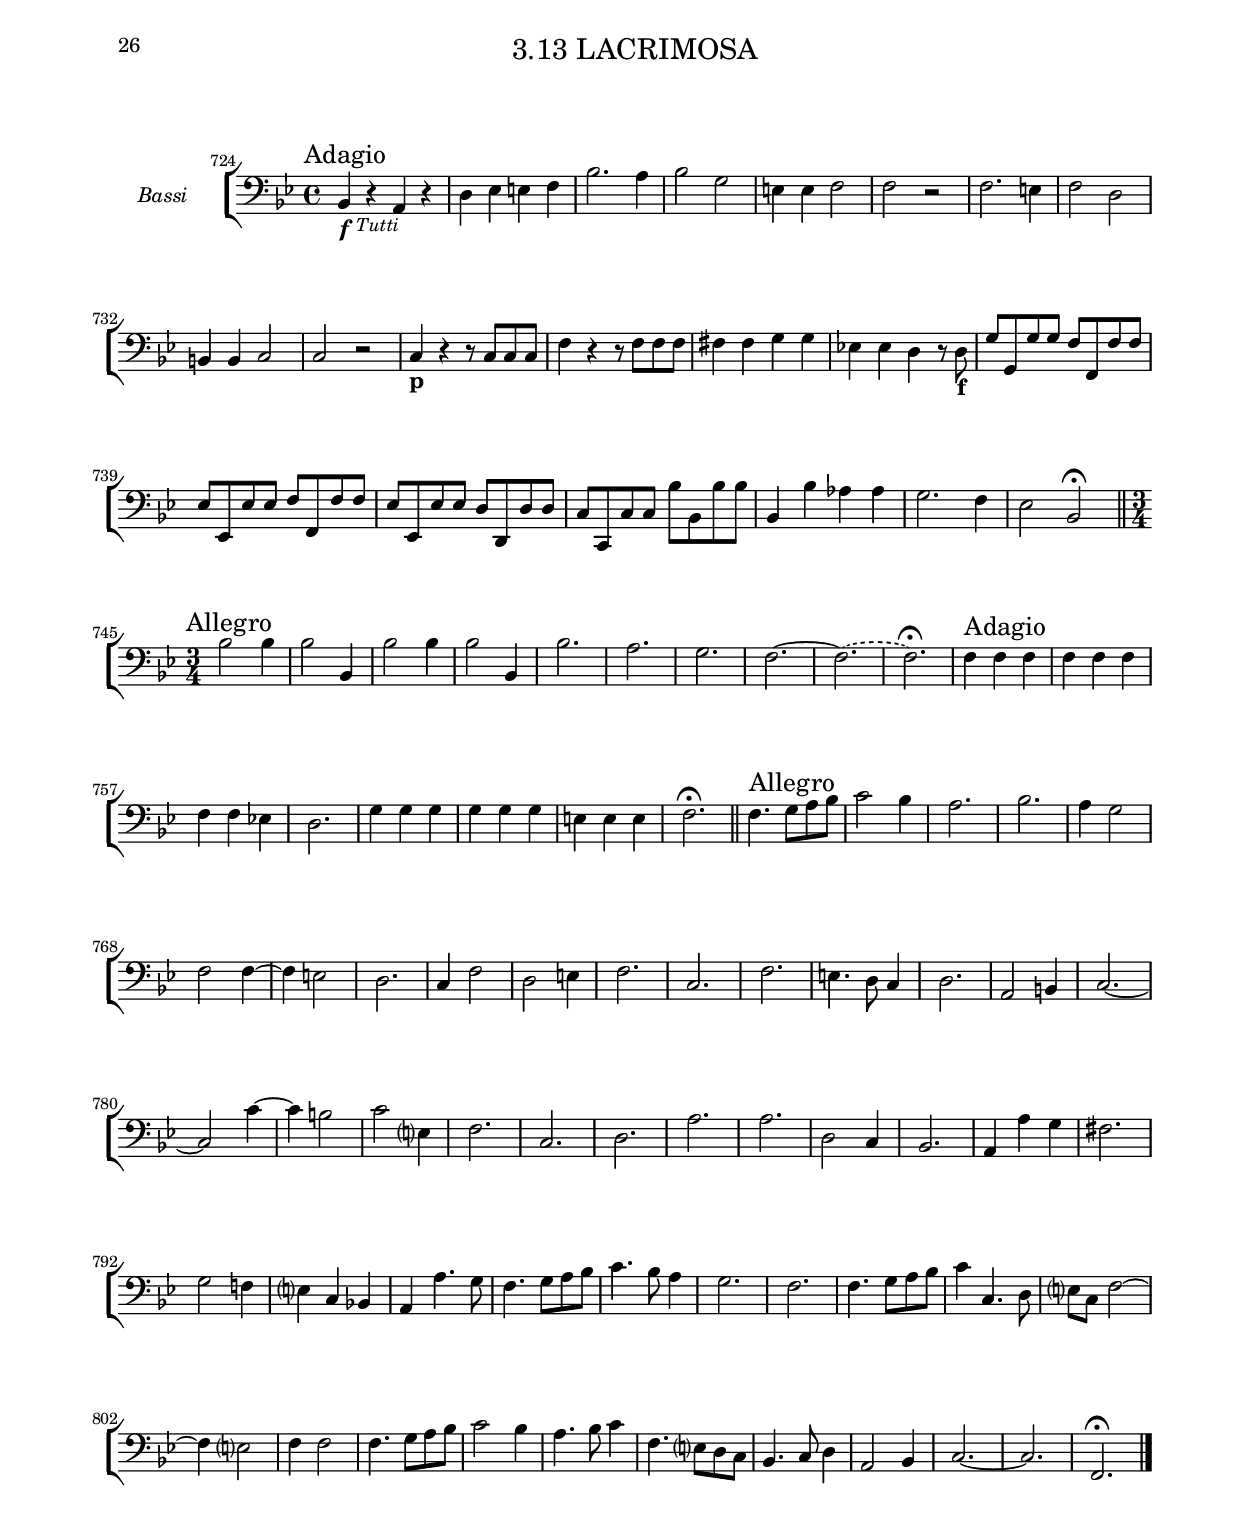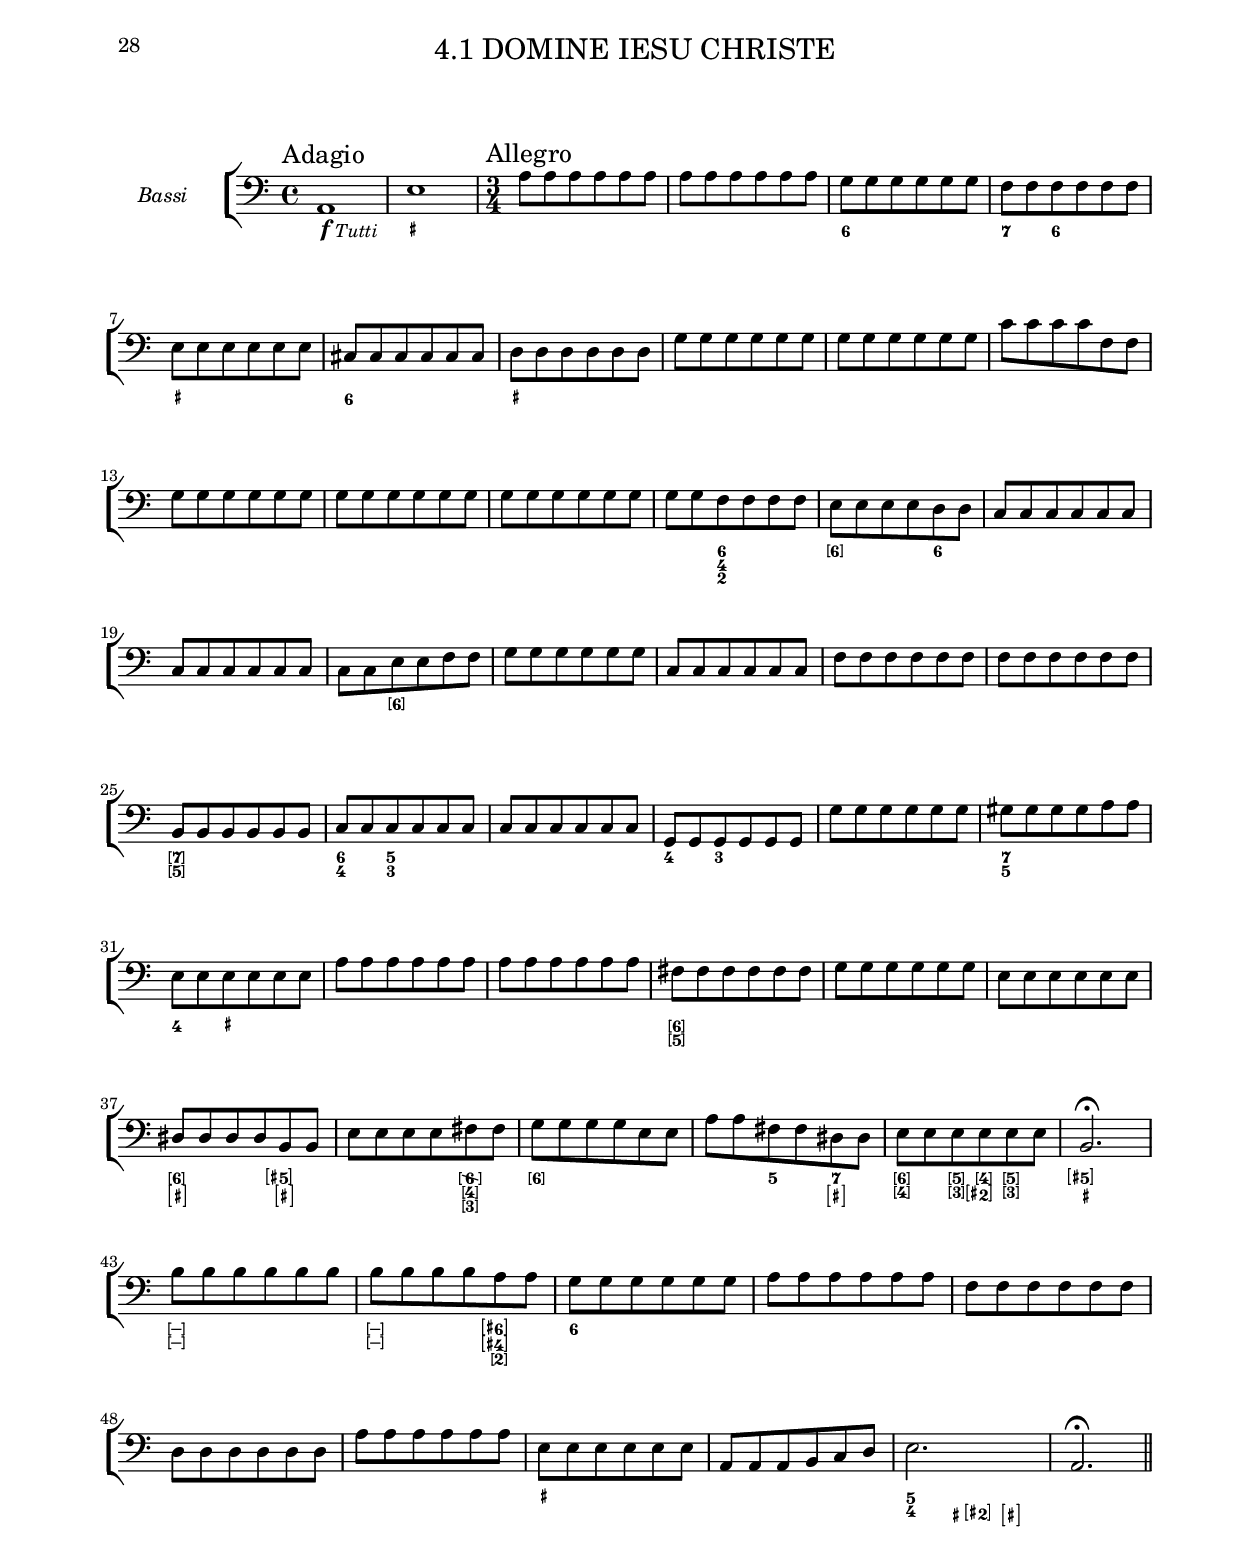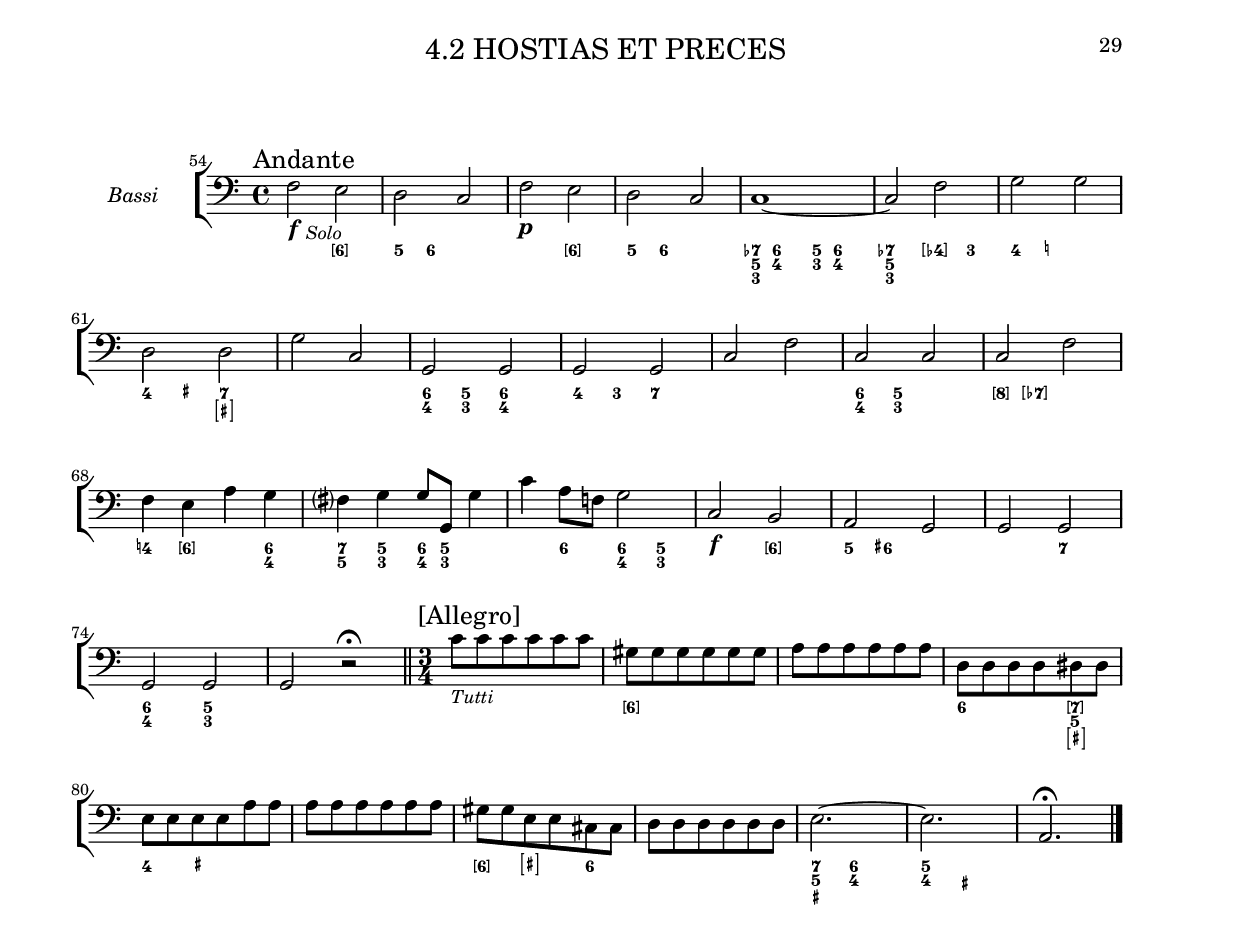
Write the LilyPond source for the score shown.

% (c) 2018 by Wolfgang Esser-Skala.
% This file is licensed under the Creative Commons Attribution-NonCommercial-ShareAlike 4.0 International License.
% To view a copy of this license, visit http://creativecommons.org/licenses/by-nc-sa/4.0/.

\version "2.18.0"

\include "../definitions.ly"

\paper {
	#(set-paper-size "a4" 'portrait)
	indent = 2\cm
	top-margin = 1.5\cm
	system-separator-markup = ##f
	system-system-spacing =
    #'((basic-distance . 17)
       (minimum-distance . 17)
       (padding . -100)
       (stretchability . 0))
	
	top-system-spacing =
    #'((basic-distance . 17)
       (minimum-distance . 17)
       (padding . -100)
       (stretchability . 0))
	
	top-markup-spacing =
    #'((basic-distance . 0)
       (minimum-distance . 0)
       (padding . -100)
       (stretchability . 0))
		
	markup-system-spacing =
    #'((basic-distance . 17)
       (minimum-distance . 17)
       (padding . -100)
       (stretchability . 0))
	
	last-bottom-spacing =
    #'((basic-distance . 0)
       (minimum-distance . 0)
       (padding . 0)
       (stretchability . 1.0e7))
	
	systems-per-page = #9
}

#(set-global-staff-size 17.82)

\book {
	\bookpart {
		\paper { evenHeaderMarkup = {} oddHeaderMarkup = {} }
		\partTitle "1" "I N T R O I T U S"
	}
	\bookpart {
		\header {
			movement = "1.1 REQUIEM"
		}
		\score {
			<<
				\new StaffGroup <<
					\new Staff {
						\set Staff.instrumentName = "Bassi"
						\IntroitusOrgano
					}
				>>
			>>
		}
	}
	\bookpart {
		\paper { evenHeaderMarkup = {} oddHeaderMarkup = {} }
		\partTitle "2" "K Y R I E"
	}
	\bookpart {
		\header {
			movement = "2.1 KYRIE"
		}
		\score {
			<<
				\new StaffGroup <<
					\new Staff {
						\set Staff.instrumentName = "Bassi"
						\KyrieOrgano
					}
				>>
			>>
		}
	}
	\bookpart {
		\header {
			movement = "2.2 CHRISTE"
		}
		\score {
			<<
				\new StaffGroup <<
					\new Staff {
						\set Staff.instrumentName = "Bassi"
						\ChristeOrgano
					}
				>>
			>>
		}
	}
	\bookpart {
		\header {
			movement = "2.3 KYRIE II"
		}
		\score {
			<<
				\new StaffGroup <<
					\new Staff {
						\set Staff.instrumentName = "Bassi"
						\KyrieIIOrgano
					}
				>>
			>>
		}
	}
	\bookpart {
		\paper { evenHeaderMarkup = {} oddHeaderMarkup = {} }
		\partTitle "3" "S E Q U E N T I A"
	}
	\bookpart {
		\header {
			movement = "3.1 DIES IRAE"
		}
		\score {
			<<
				\new StaffGroup <<
					\new Staff {
						\set Staff.instrumentName = "Bassi"
						\DiesIraeOrgano
					}
				>>
			>>
		}
	}
	\bookpart {
		\header {
			movement = "3.2 QUANTUS TREMOR"
		}
		\score {
			<<
				\new StaffGroup <<
					\new Staff {
						\set Staff.instrumentName = "Bassi"
						\QuantusTremorOrgano
					}
				>>
			>>
		}
	}
	\bookpart {
		\header {
			movement = "3.3 TUBA MIRUM"
		}
		\score {
			<<
				\new StaffGroup <<
					\new Staff {
						\set Staff.instrumentName = "Bassi"
						\TubaMirumOrgano
					}
				>>
			>>
		}
	}
	\bookpart {
		\header {
			movement = "3.4 MORS STUPEBIT"
		}
		\score {
			<<
				\new StaffGroup <<
					\new Staff {
						\set Staff.instrumentName = "Bassi"
						\MorsStupebitOrgano
					}
				>>
			>>
		}
	}
	\bookpart {
		\header {
			movement = "3.5 LIBER SCRIPTUS"
		}
		\paper { systems-per-page = #6 }
		\score {
			<<
				\new StaffGroup <<
					\new Staff {
						\set Staff.instrumentName = "Bassi"
						\LiberScriptusOrgano
					}
				>>
			>>
		}
	}
	\bookpart {
		\header {
			movement = "3.6 IUDEX ERGO – QUID SUM MISER"
		}
		\score {
			<<
				\new StaffGroup <<
					\new Staff {
						\set Staff.instrumentName = "Bassi"
						\IudexErgoOrgano
					}
				>>
			>>
		}
	}
	\bookpart {
		\header {
			movement = "3.7 REX TREMENDAE – RECORDARE"
		}
		\paper {
			systems-per-page = #5
			indent = 3\cm
		}
		\score {
			<<
				\new StaffGroup <<
					\new Staff {
						\set Staff.instrumentName = \markup { \center-column { "Violoncello" "obligato" } }
						\RexTremendaeCello
					}
					\new Staff {
						\set Staff.instrumentName = "Bassi"
						\RexTremendaeOrgano
					}
				>>
			>>
		}
	}
	\bookpart {
		\header {
			movement = "3.8 QUAERENS ME – IUSTE IUDEX"
		}
		\paper { systems-per-page = #6 }
		\score {
			<<
				\new StaffGroup <<
					\new Staff {
						\set Staff.instrumentName = "Bassi"
						\QuaerensMeOrgano
					}
				>>
			>>
		}
	}
	\bookpart {
		\header {
			movement = "3.9 INGEMISCO"
		}
		\score {
			<<
				\new StaffGroup <<
					\new Staff {
						\set Staff.instrumentName = "Bassi"
						\IngemiscoOrgano
					}
				>>
			>>
		}
	}
	\bookpart {
		\header {
			movement = "3.10 QUI MARIAM – PRECES MEAE"
		}
		\score {
			<<
				\new StaffGroup <<
					\new Staff {
						\set Staff.instrumentName = "Bassi"
						\QuiMariamOrgano
					}
				>>
			>>
		}
	}
	\bookpart {
		\header {
			movement = "3.11 INTER OVES – CONFUTATIS"
		}
		\score {
			<<
				\new StaffGroup <<
					\new Staff {
						\set Staff.instrumentName = "Bassi"
						\InterOvesOrgano
					}
				>>
			>>
		}
	}
	\bookpart {
		\header {
			movement = "3.12 ORO SUPPLEX"
		}
		\score {
			<<
				\new StaffGroup <<
					\new Staff {
						\set Staff.instrumentName = "Bassi"
						\OroSupplexOrgano
					}
				>>
			>>
		}
	}
	\bookpart {
		\header {
			movement = "3.13 LACRIMOSA"
		}
		\score {
			<<
				\new StaffGroup <<
					\new Staff {
						\set Staff.instrumentName = "Bassi"
						\LacrimosaOrgano
					}
				>>
			>>
		}
	}
	\bookpart {
		\paper { evenHeaderMarkup = {} oddHeaderMarkup = {} }
		\partTitle "4" "O F F E R T O R I U M"
	}
	\bookpart {
		\header {
			movement = "4.1 DOMINE IESU CHRISTE"
		}
		\score {
			<<
				\new StaffGroup <<
					\new Staff {
						\set Staff.instrumentName = "Bassi"
						\DomineIesuOrgano
					}
				>>
				\new FiguredBass {
					\DomineIesuBassFigures
				}
			>>
		}
	}
	\bookpart {
		\header {
			movement = "4.2 HOSTIAS ET PRECES"
		}
		\paper { systems-per-page = #5 }
		\score {
			<<
				\new StaffGroup <<
					\new Staff {
						\set Staff.instrumentName = "Bassi"
						\HostiasOrgano
					}
				>>
				\new FiguredBass {
					\HostiasBassFigures
				}
			>>
		}
	}
}